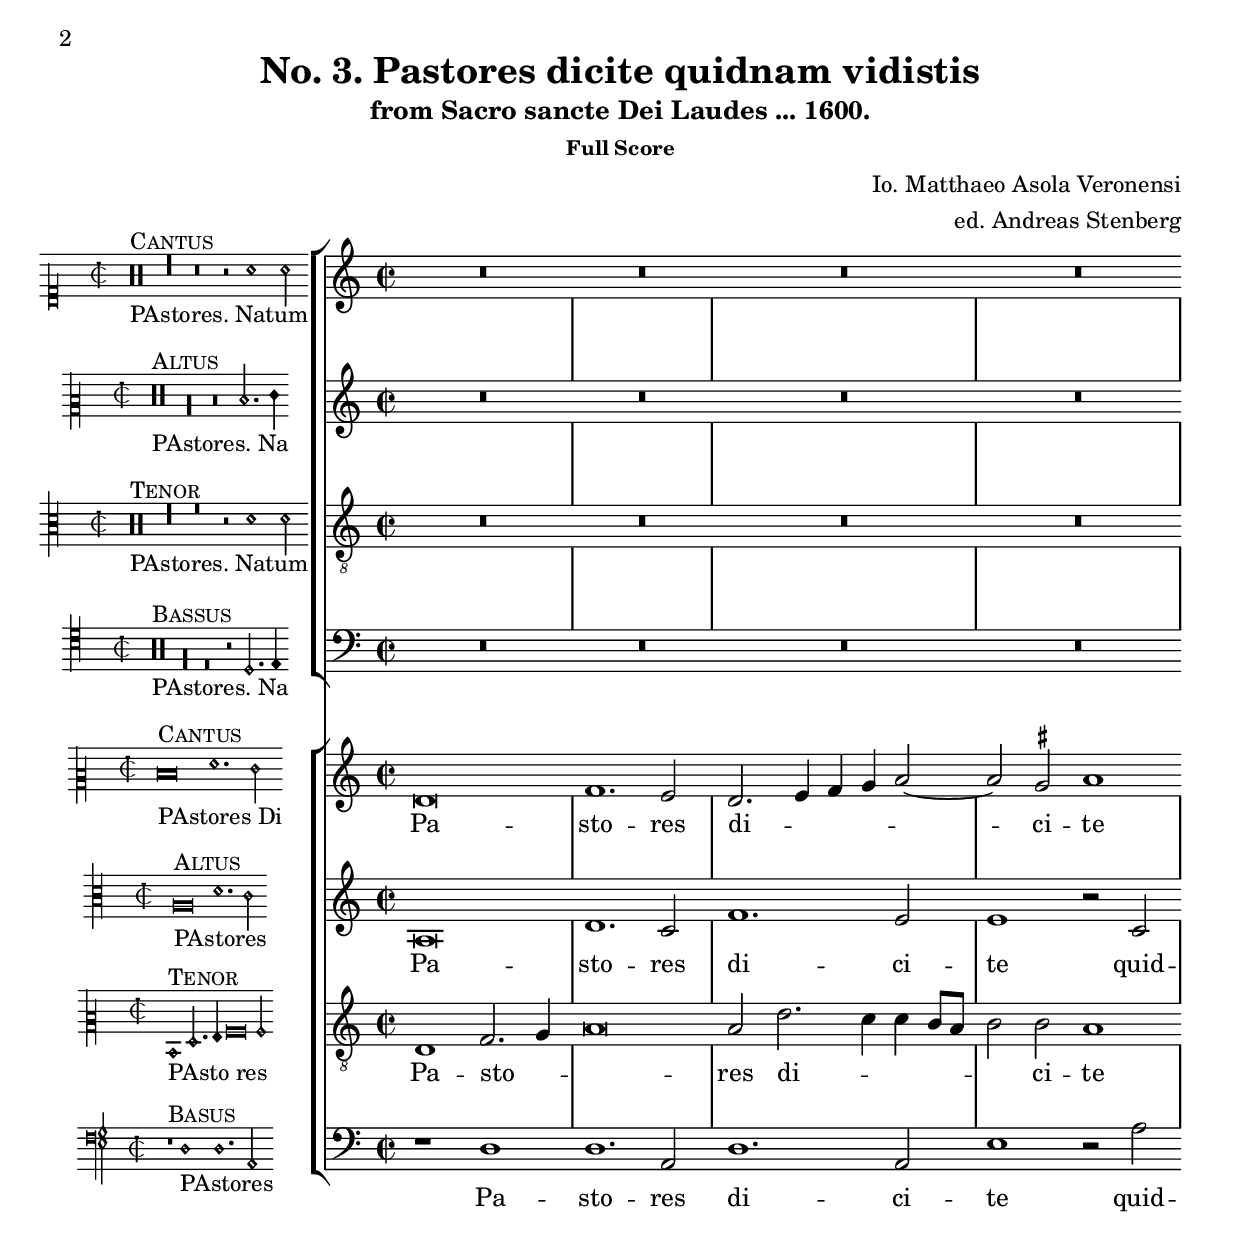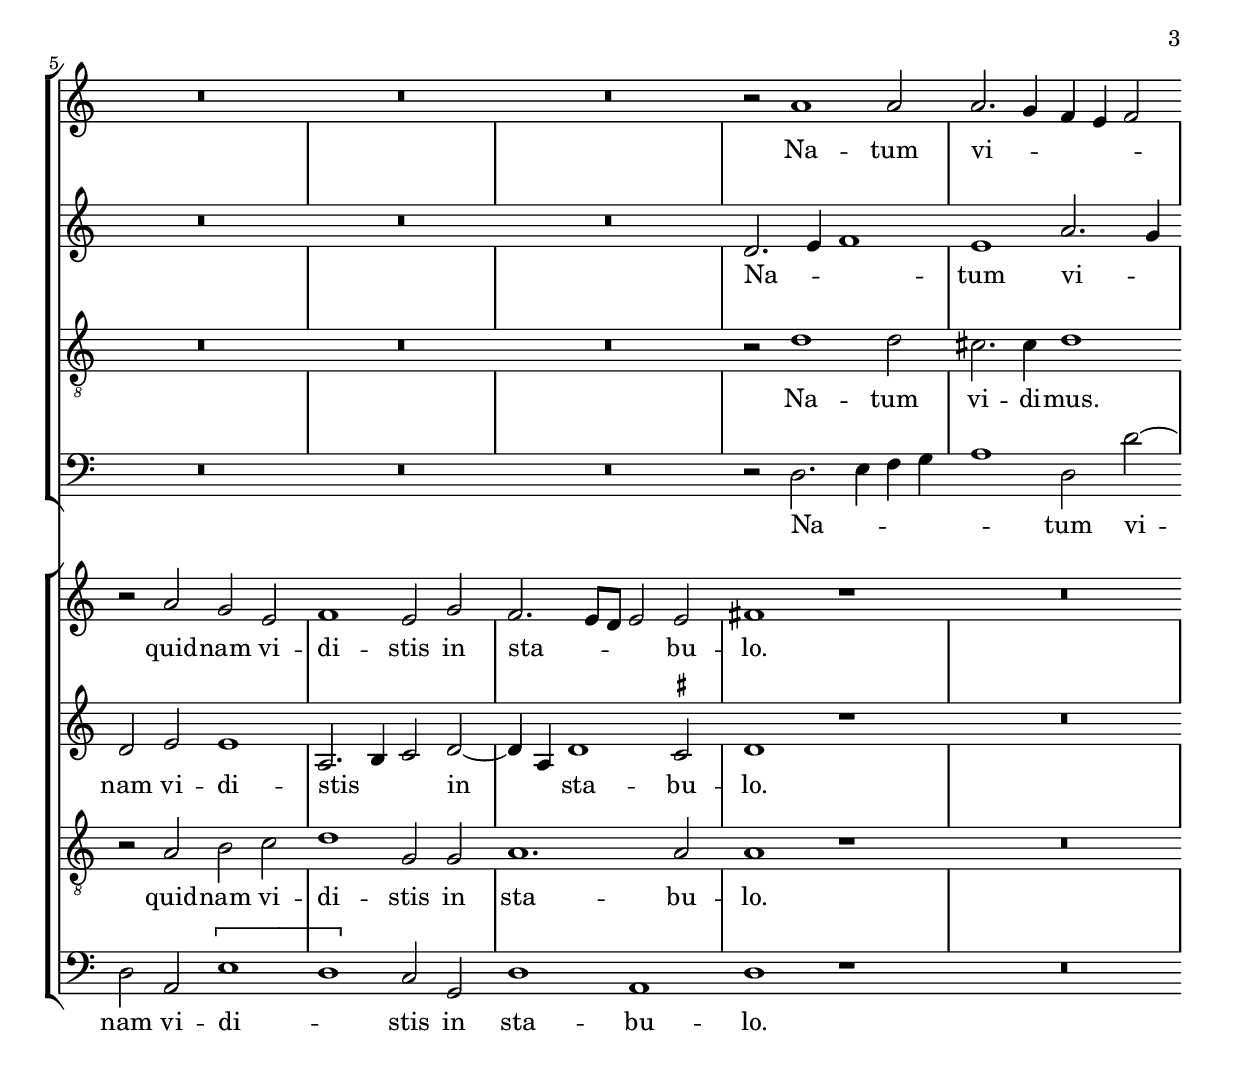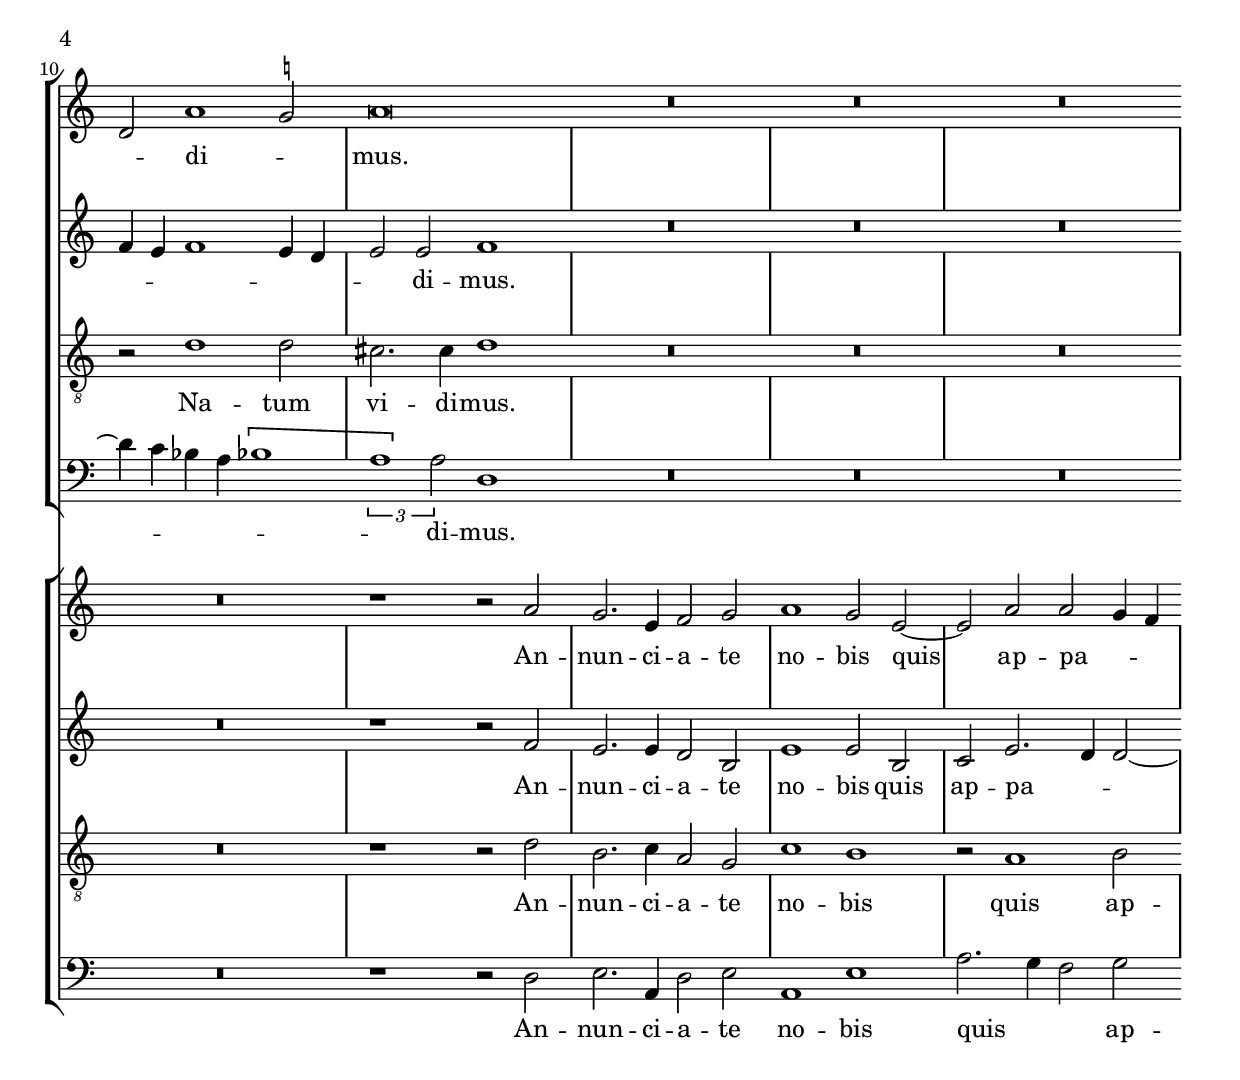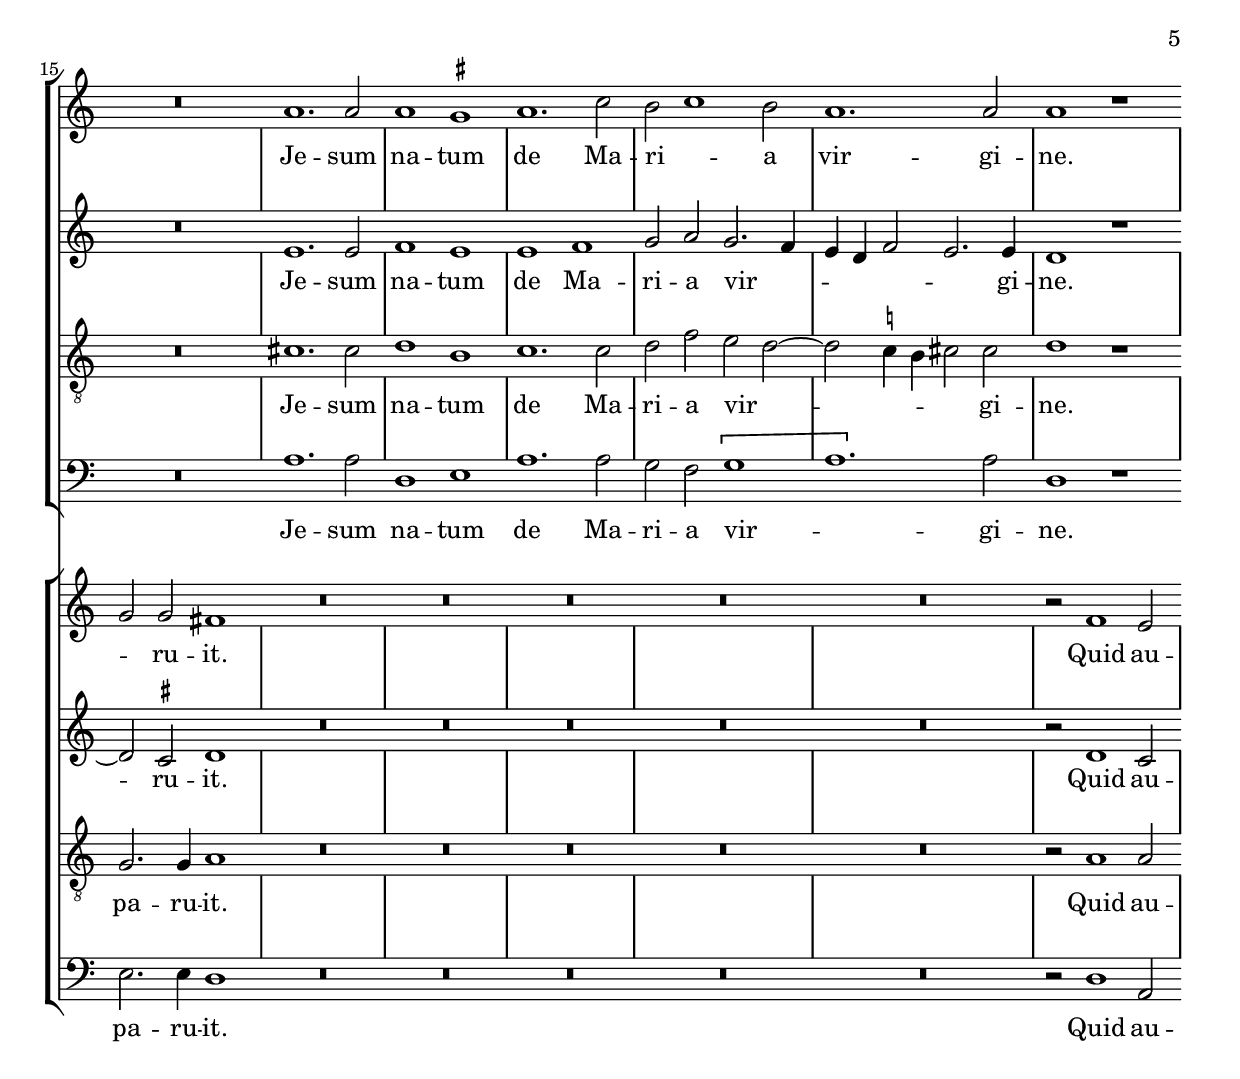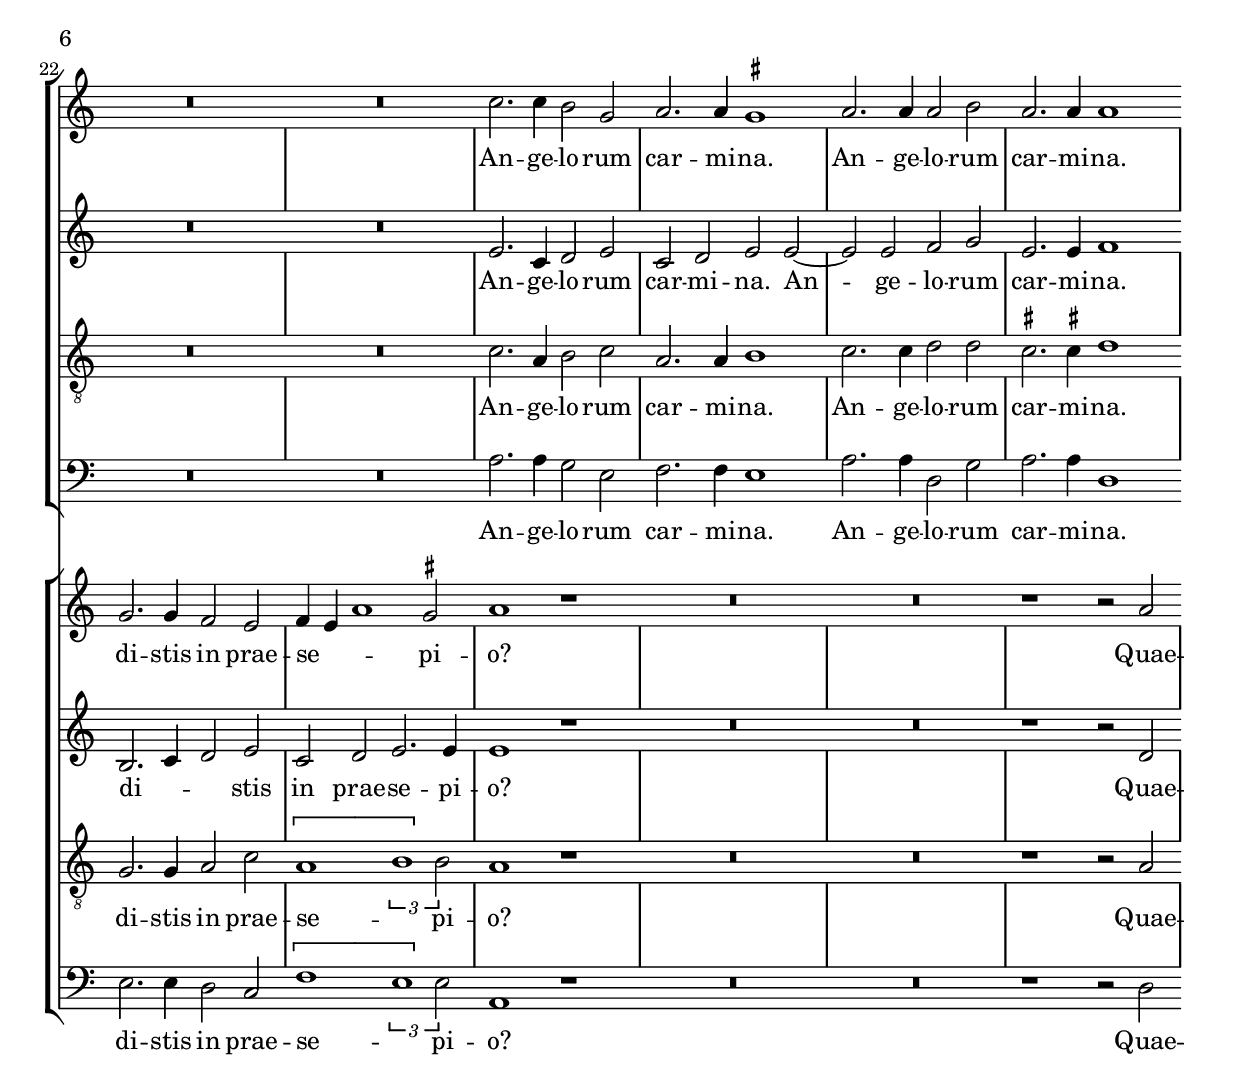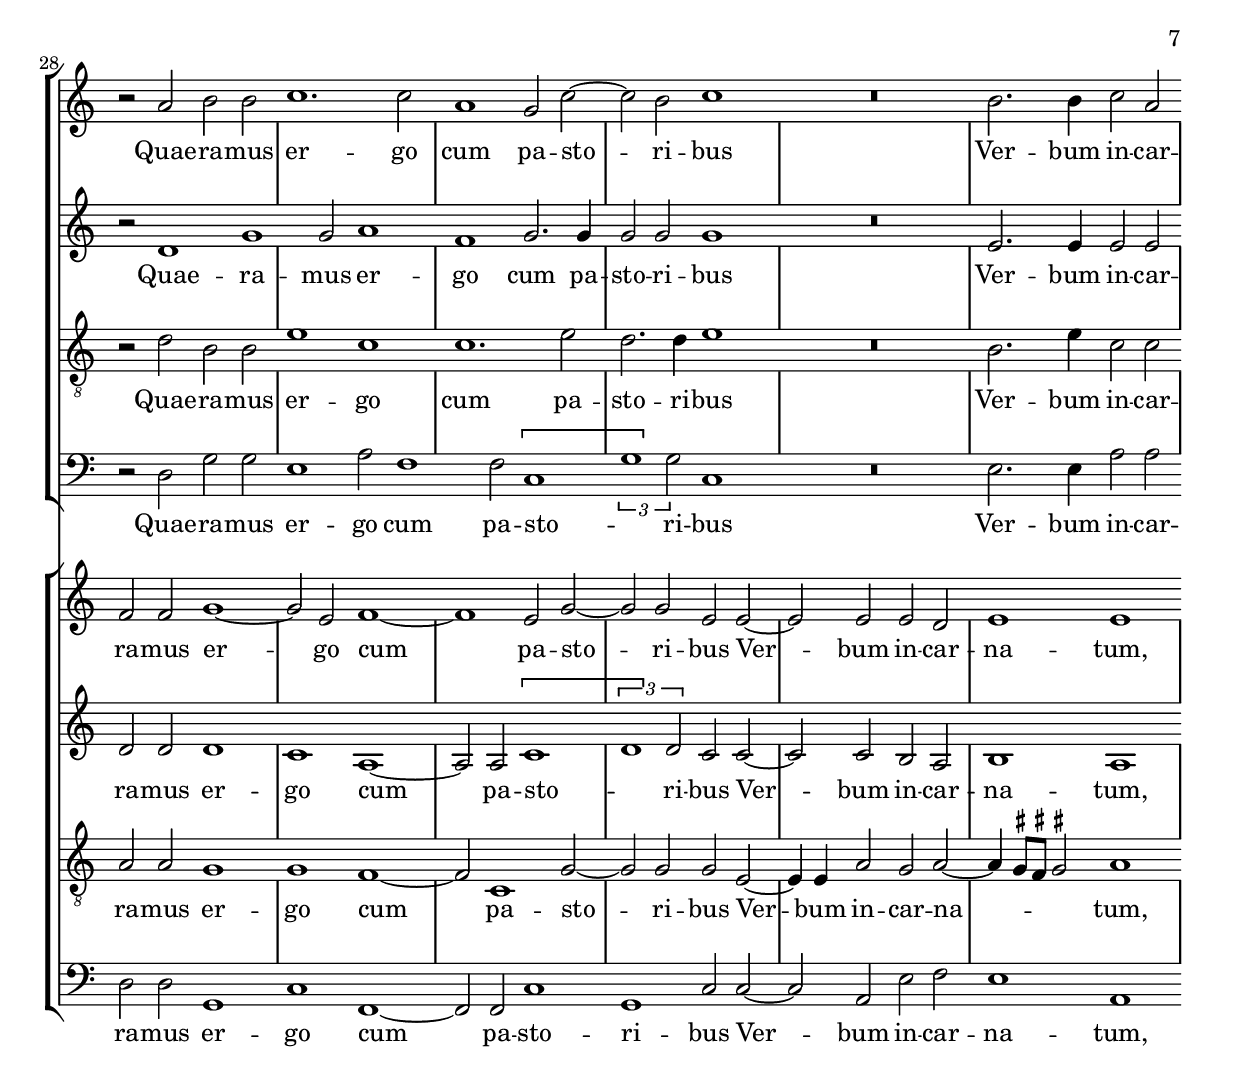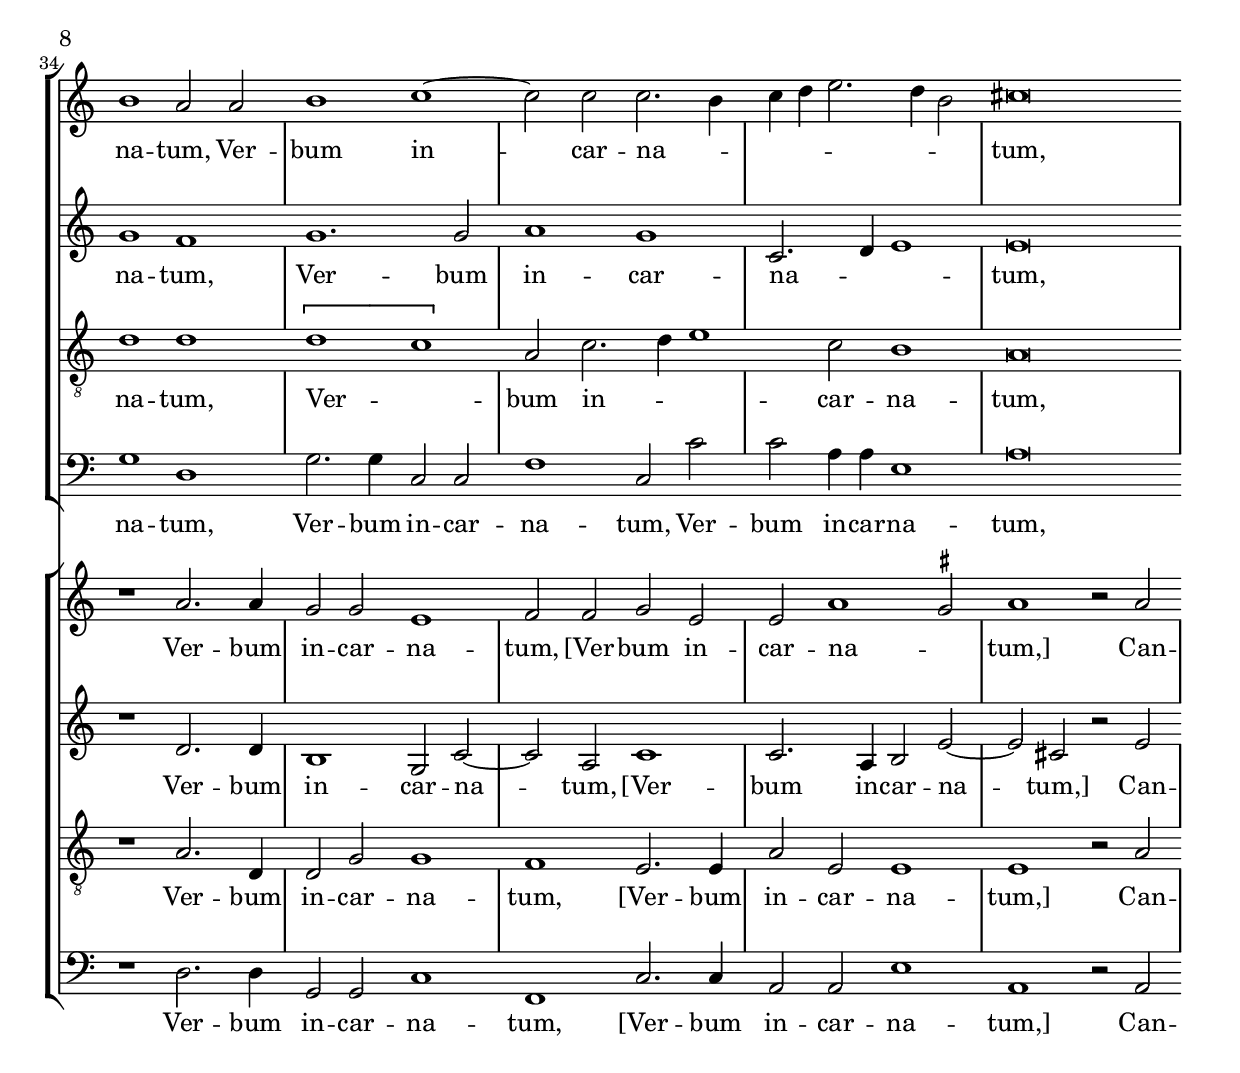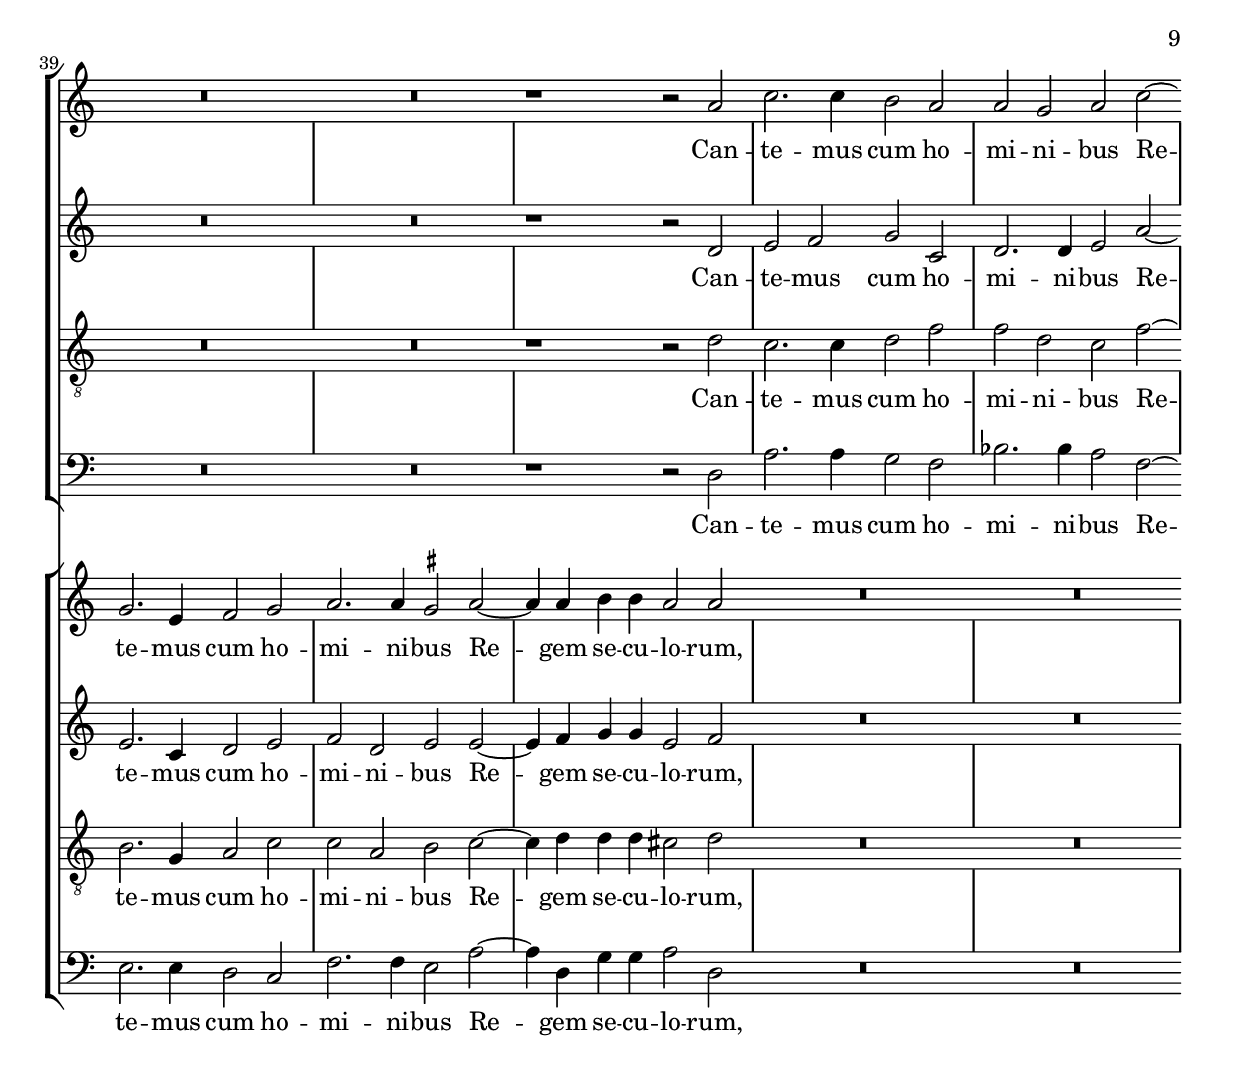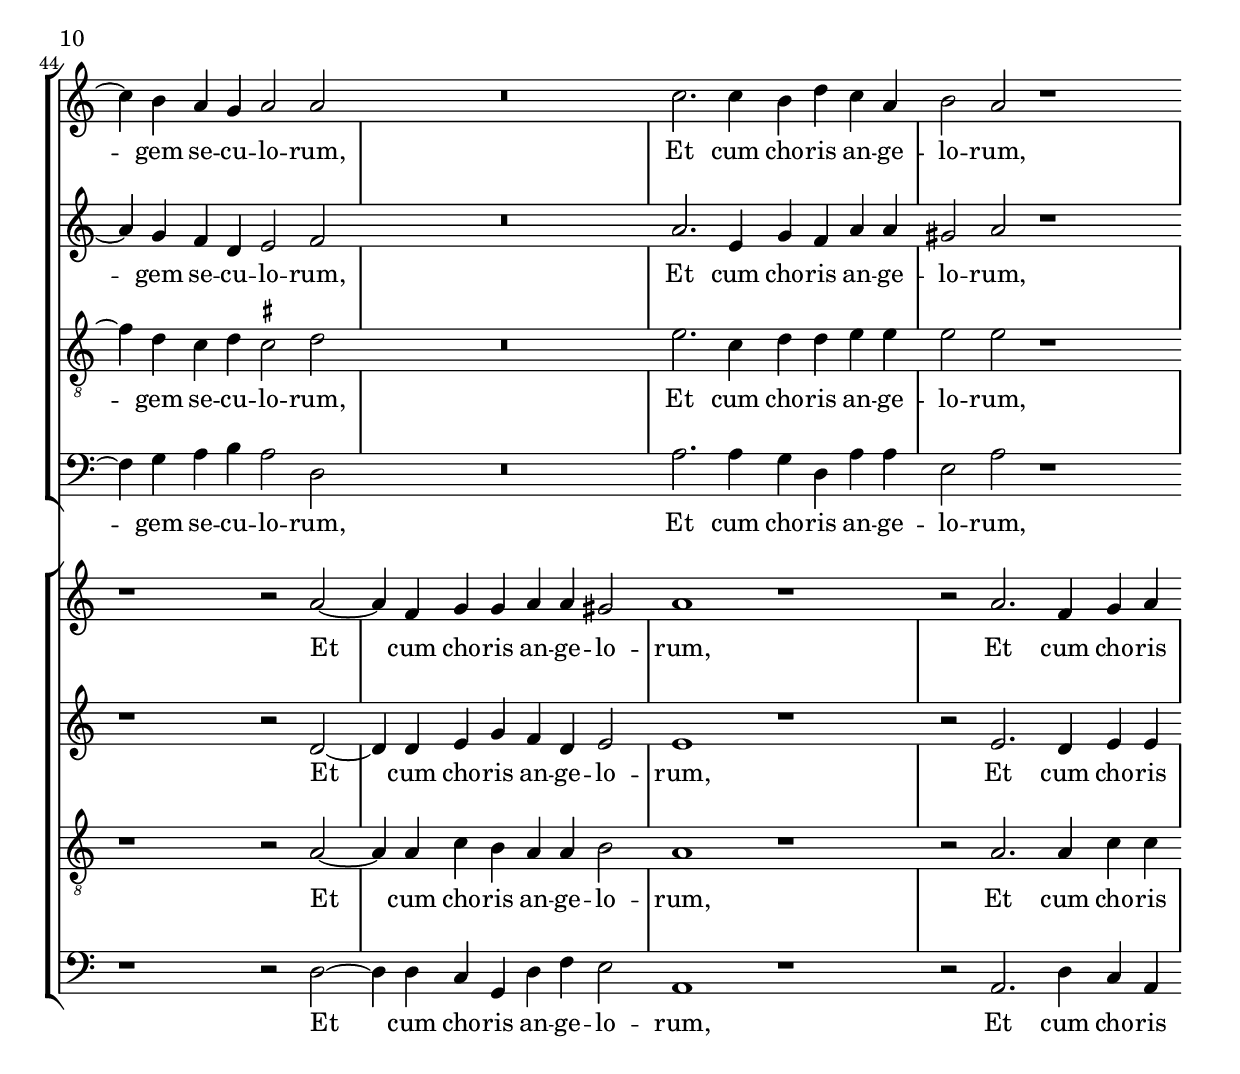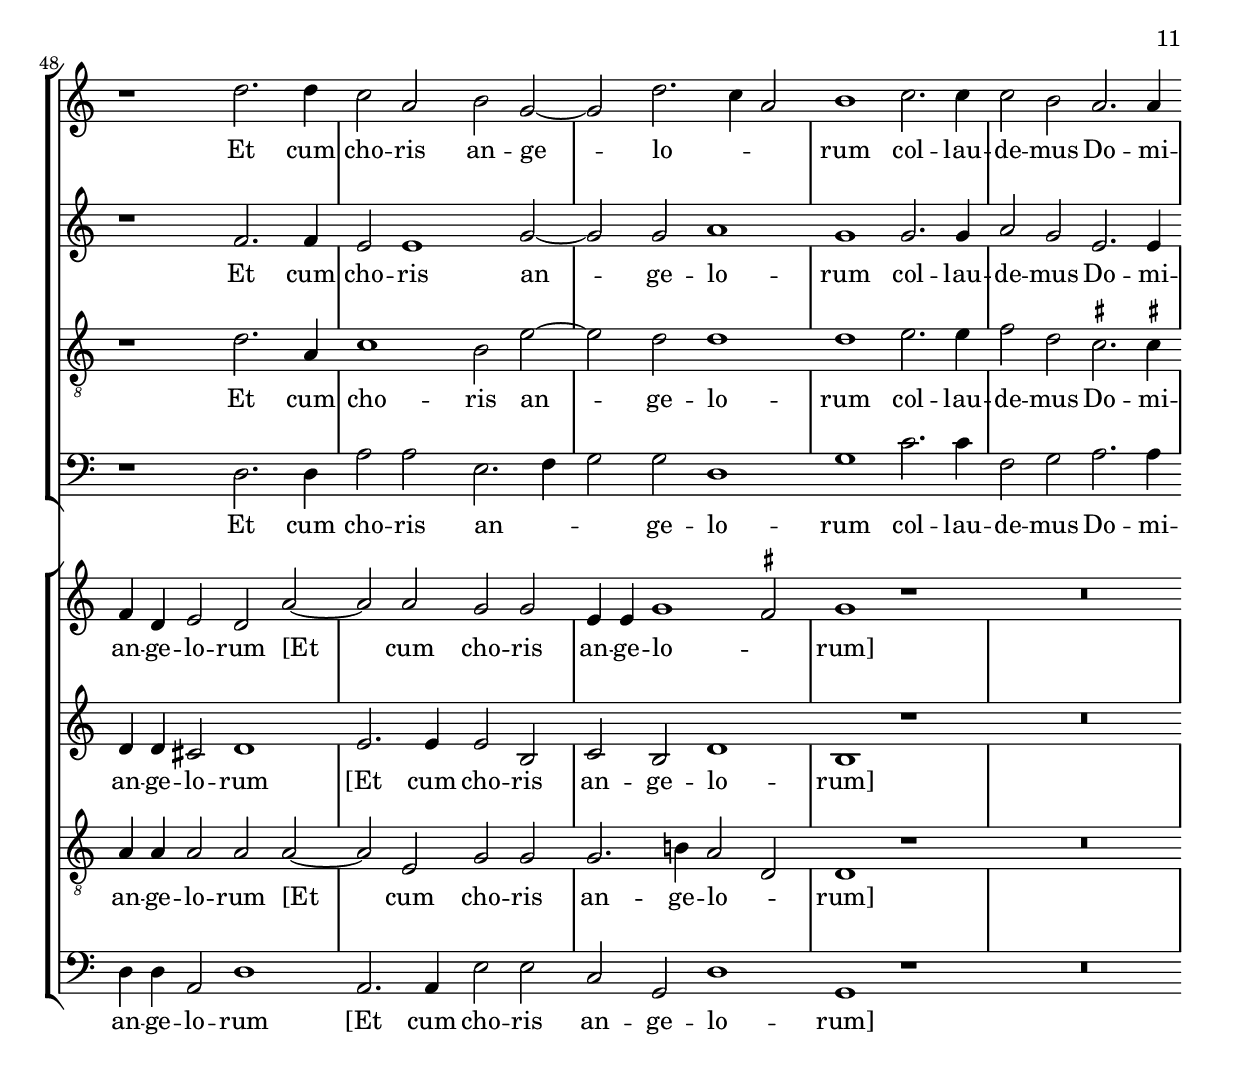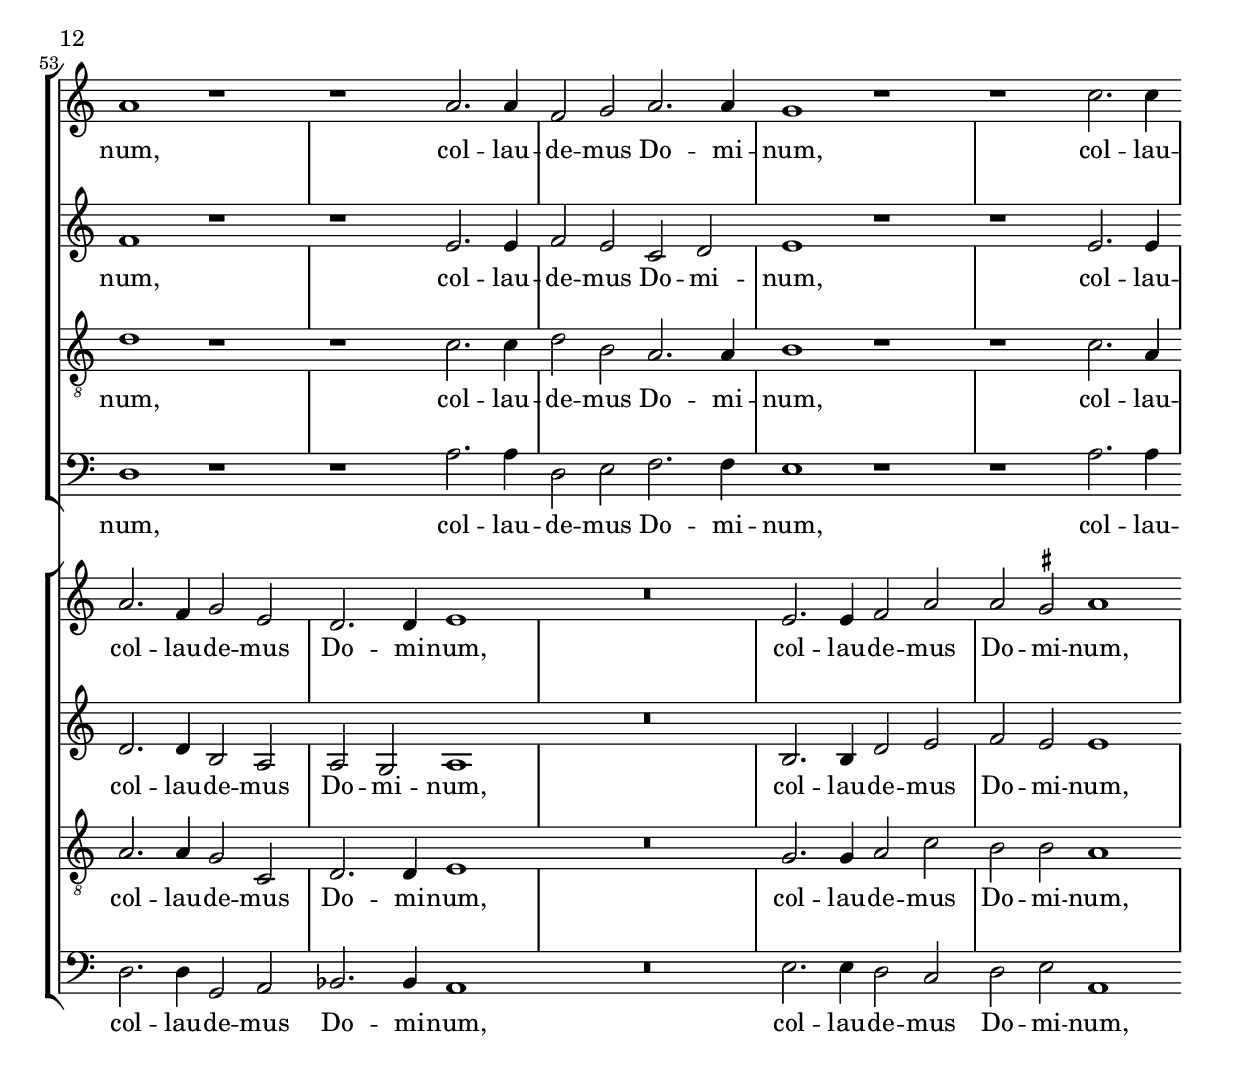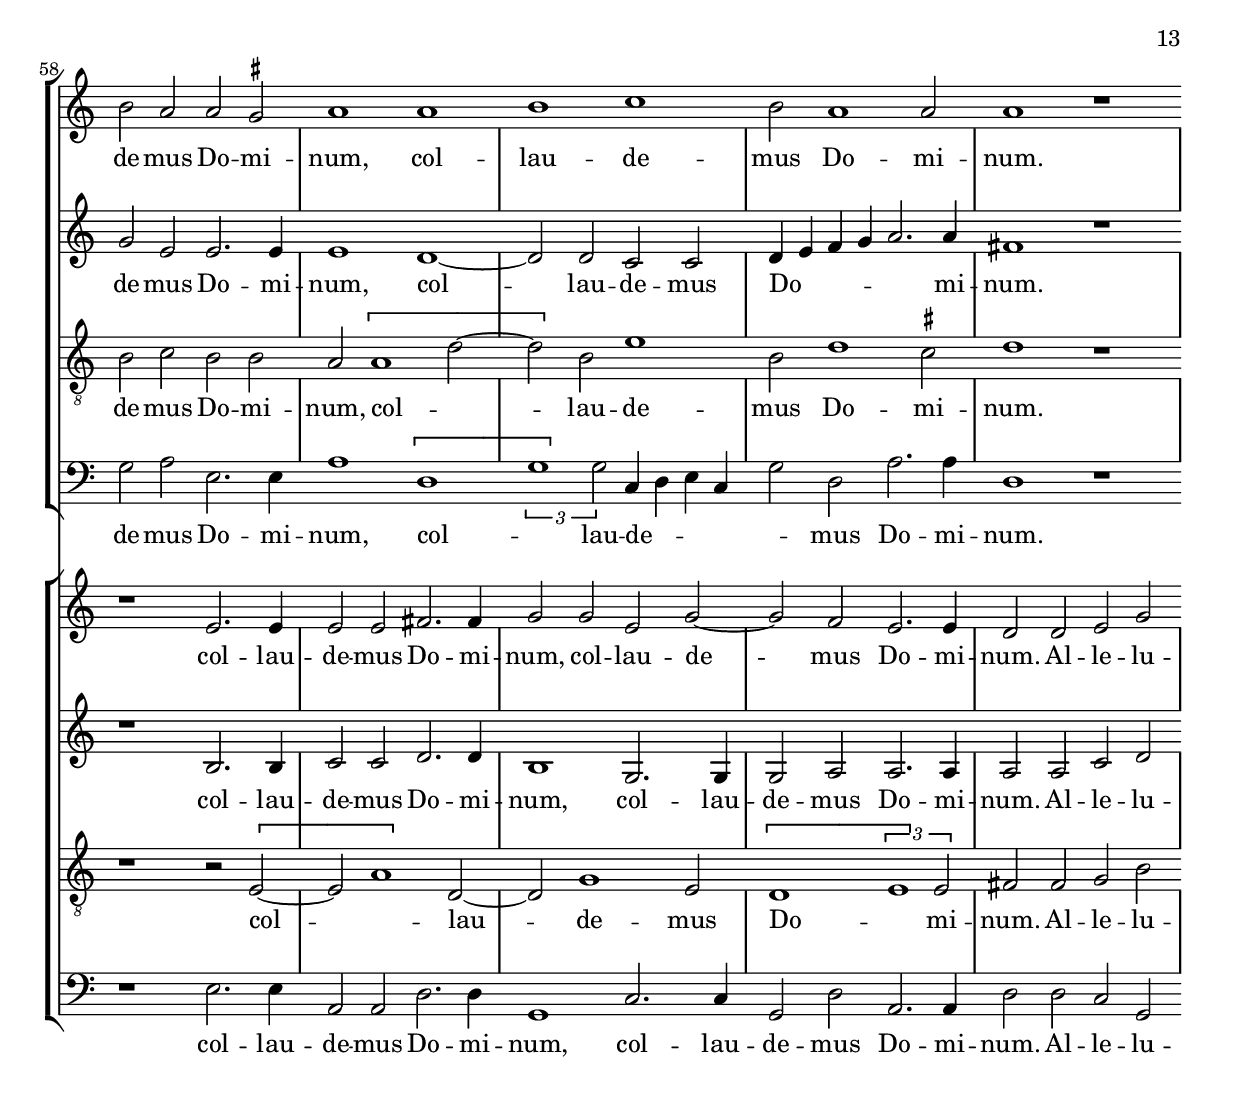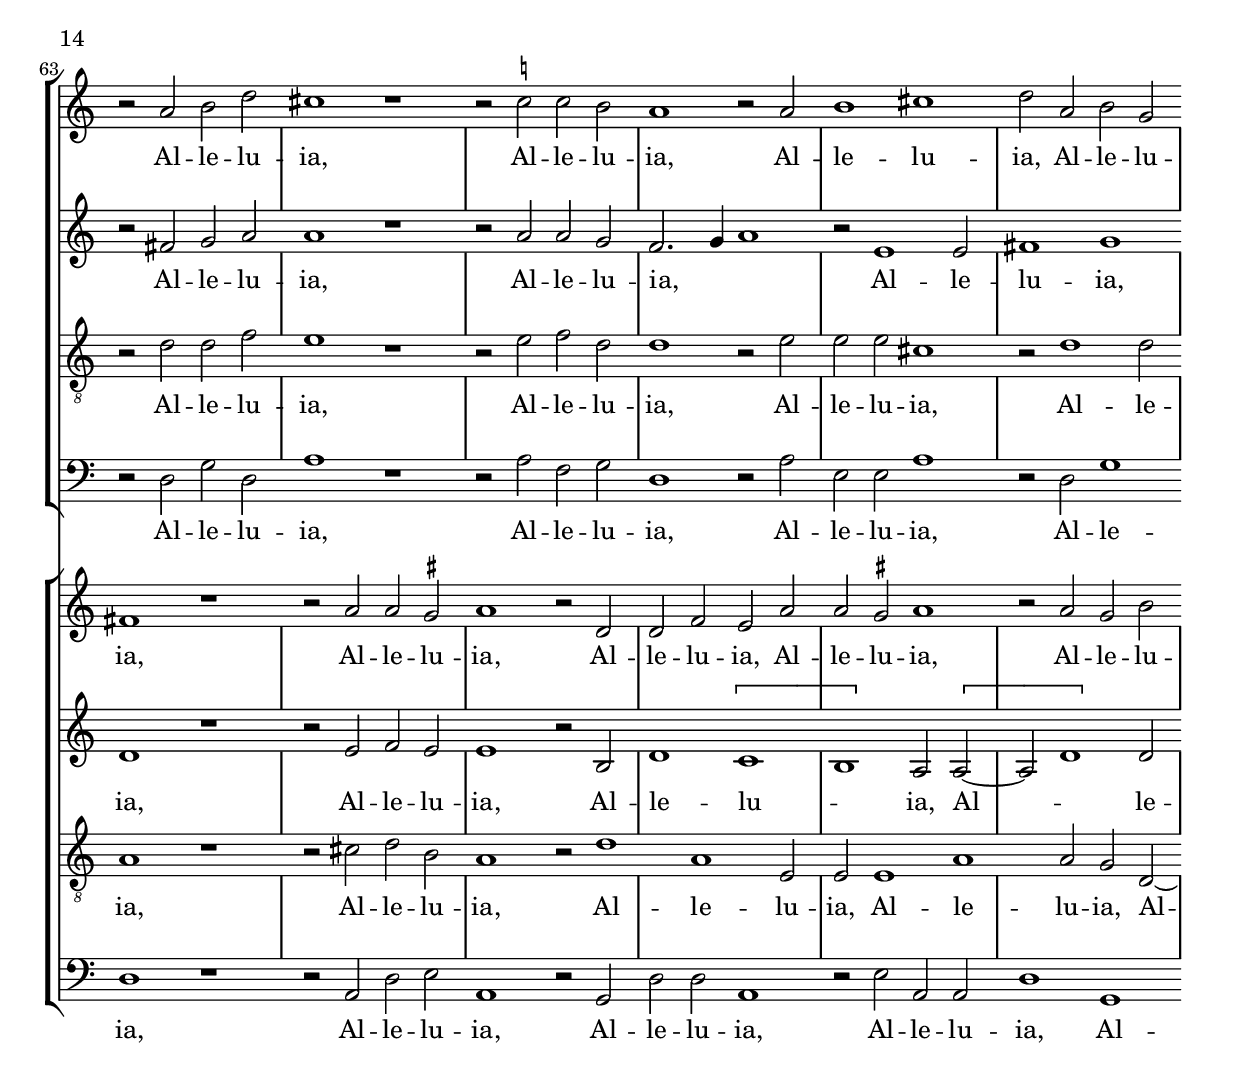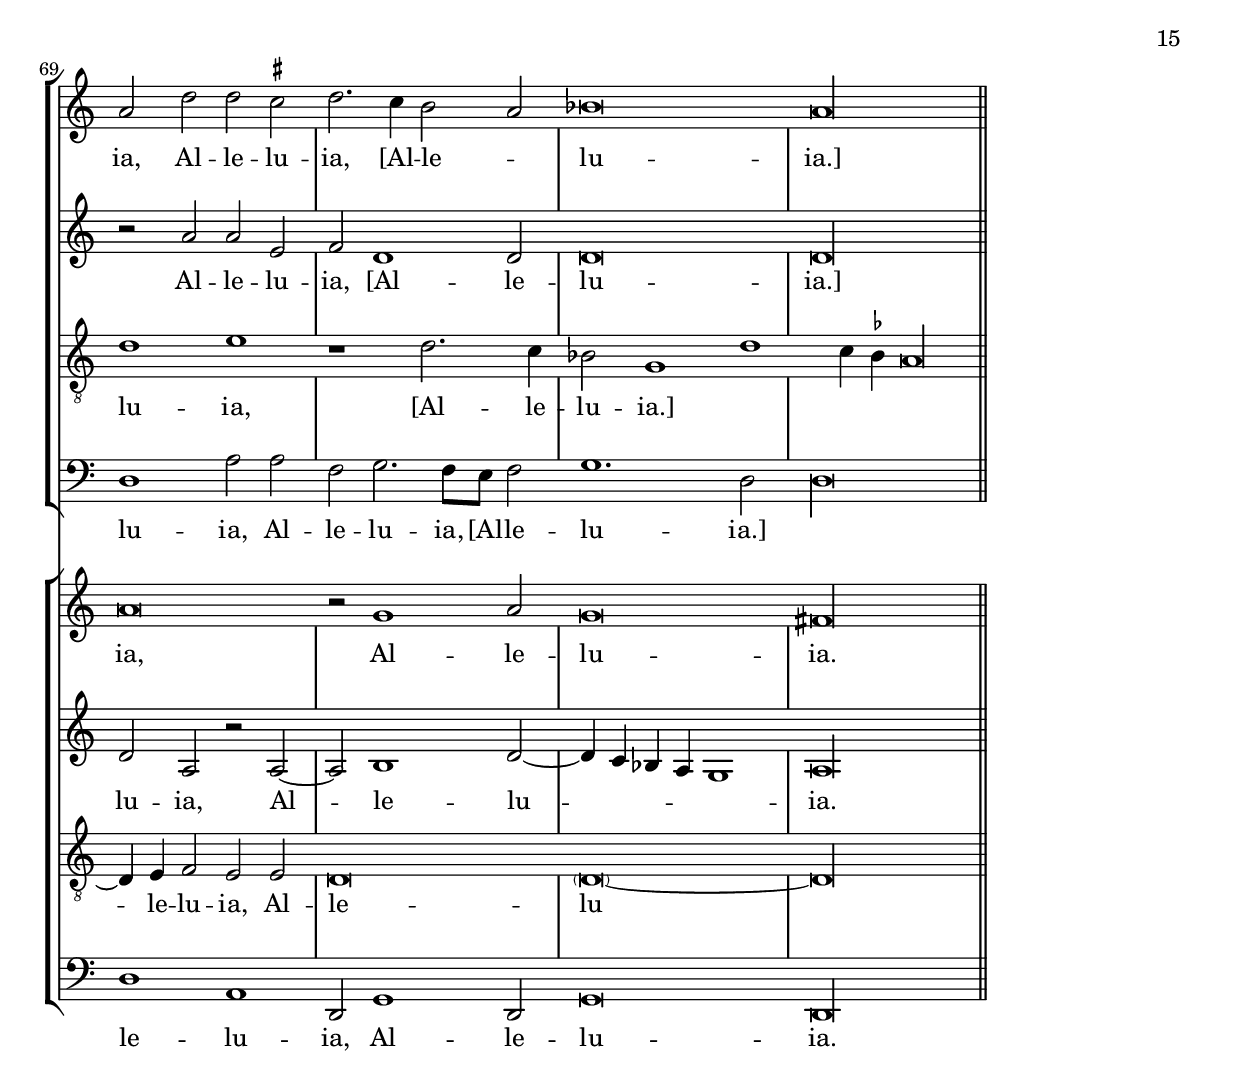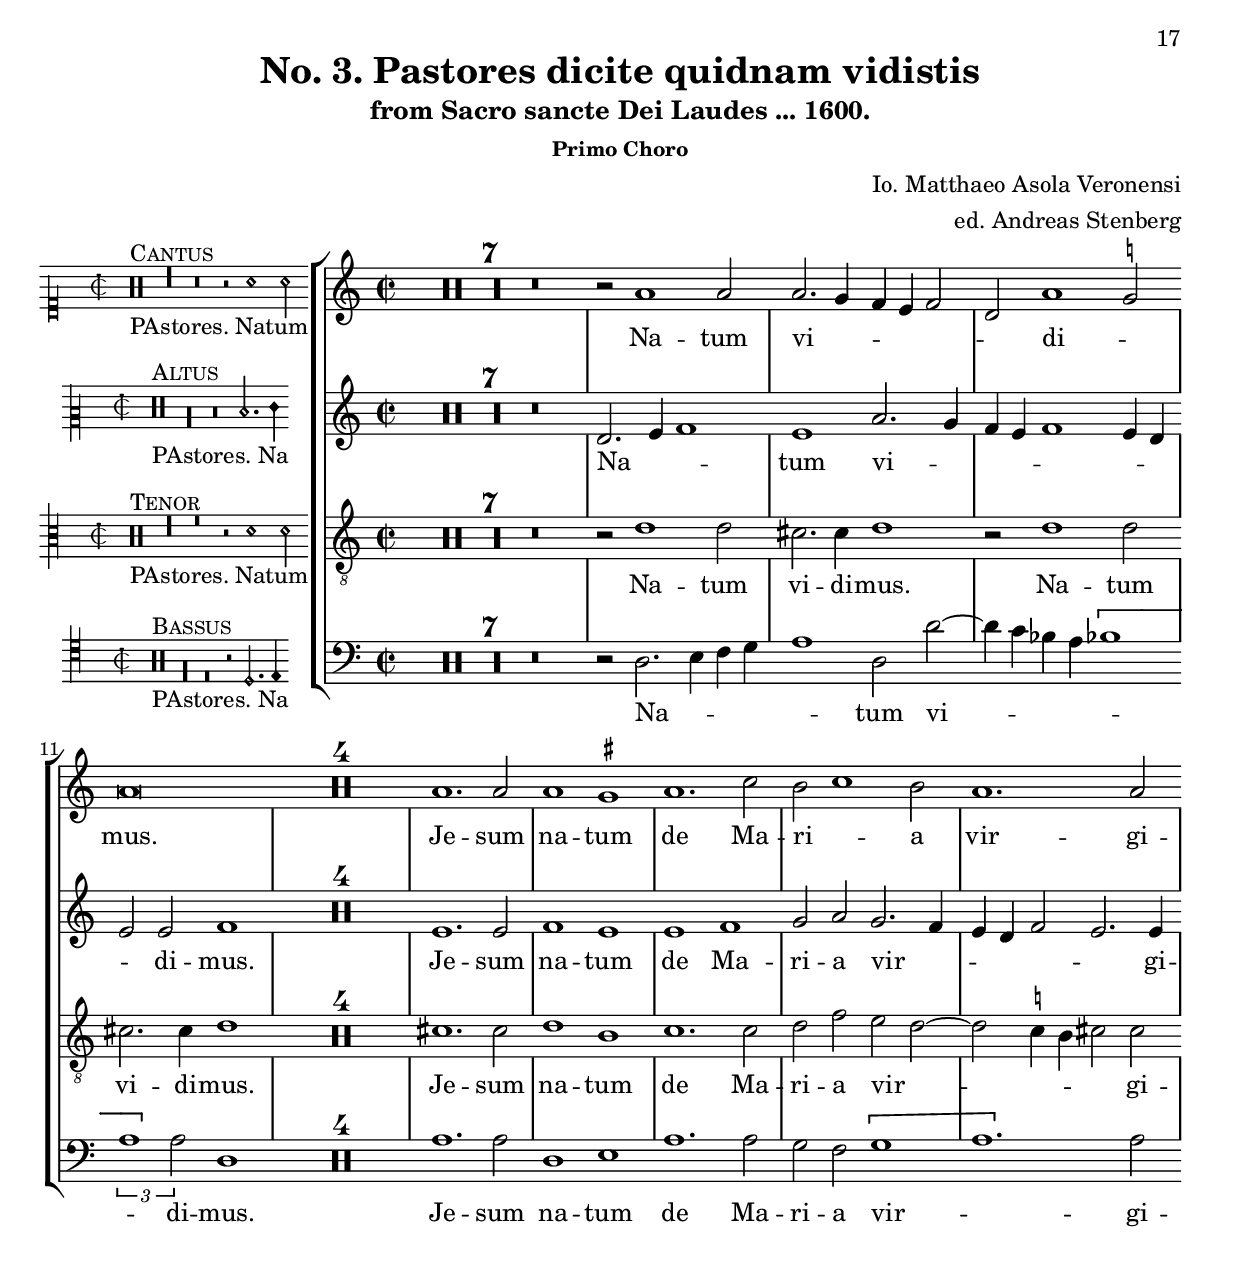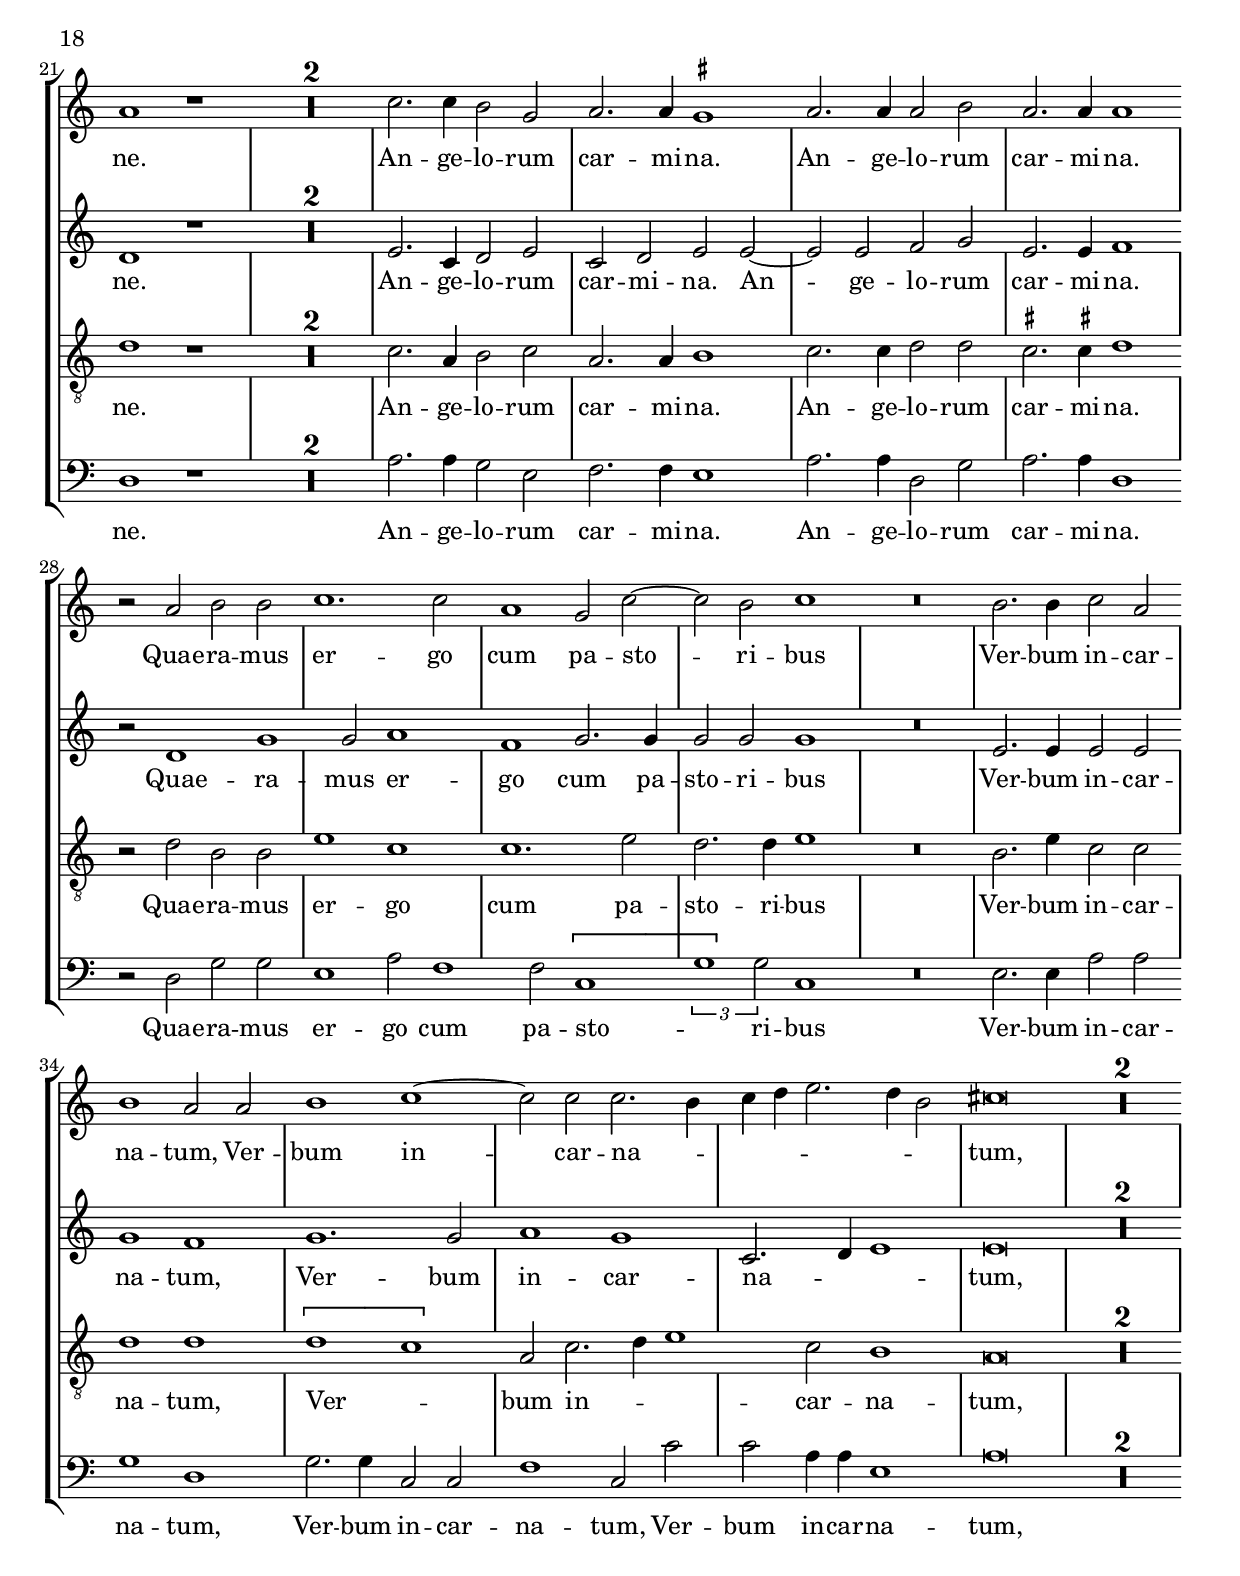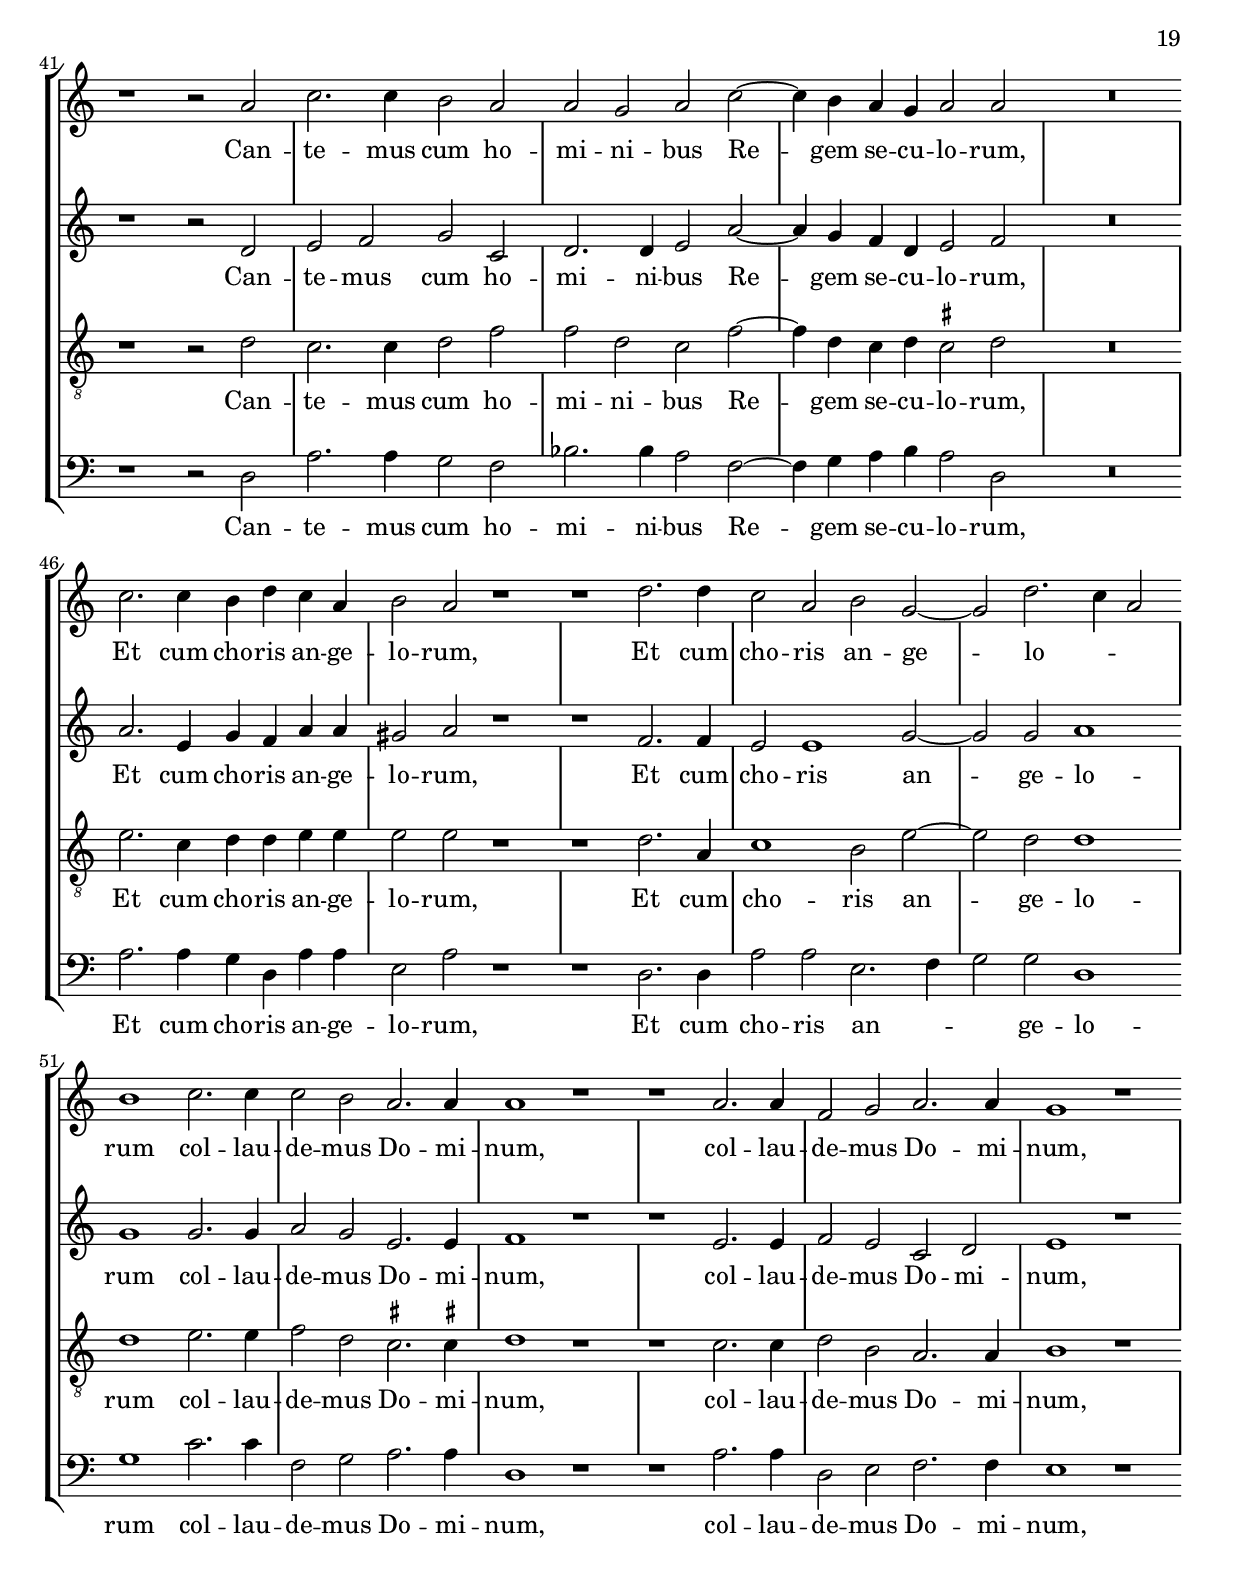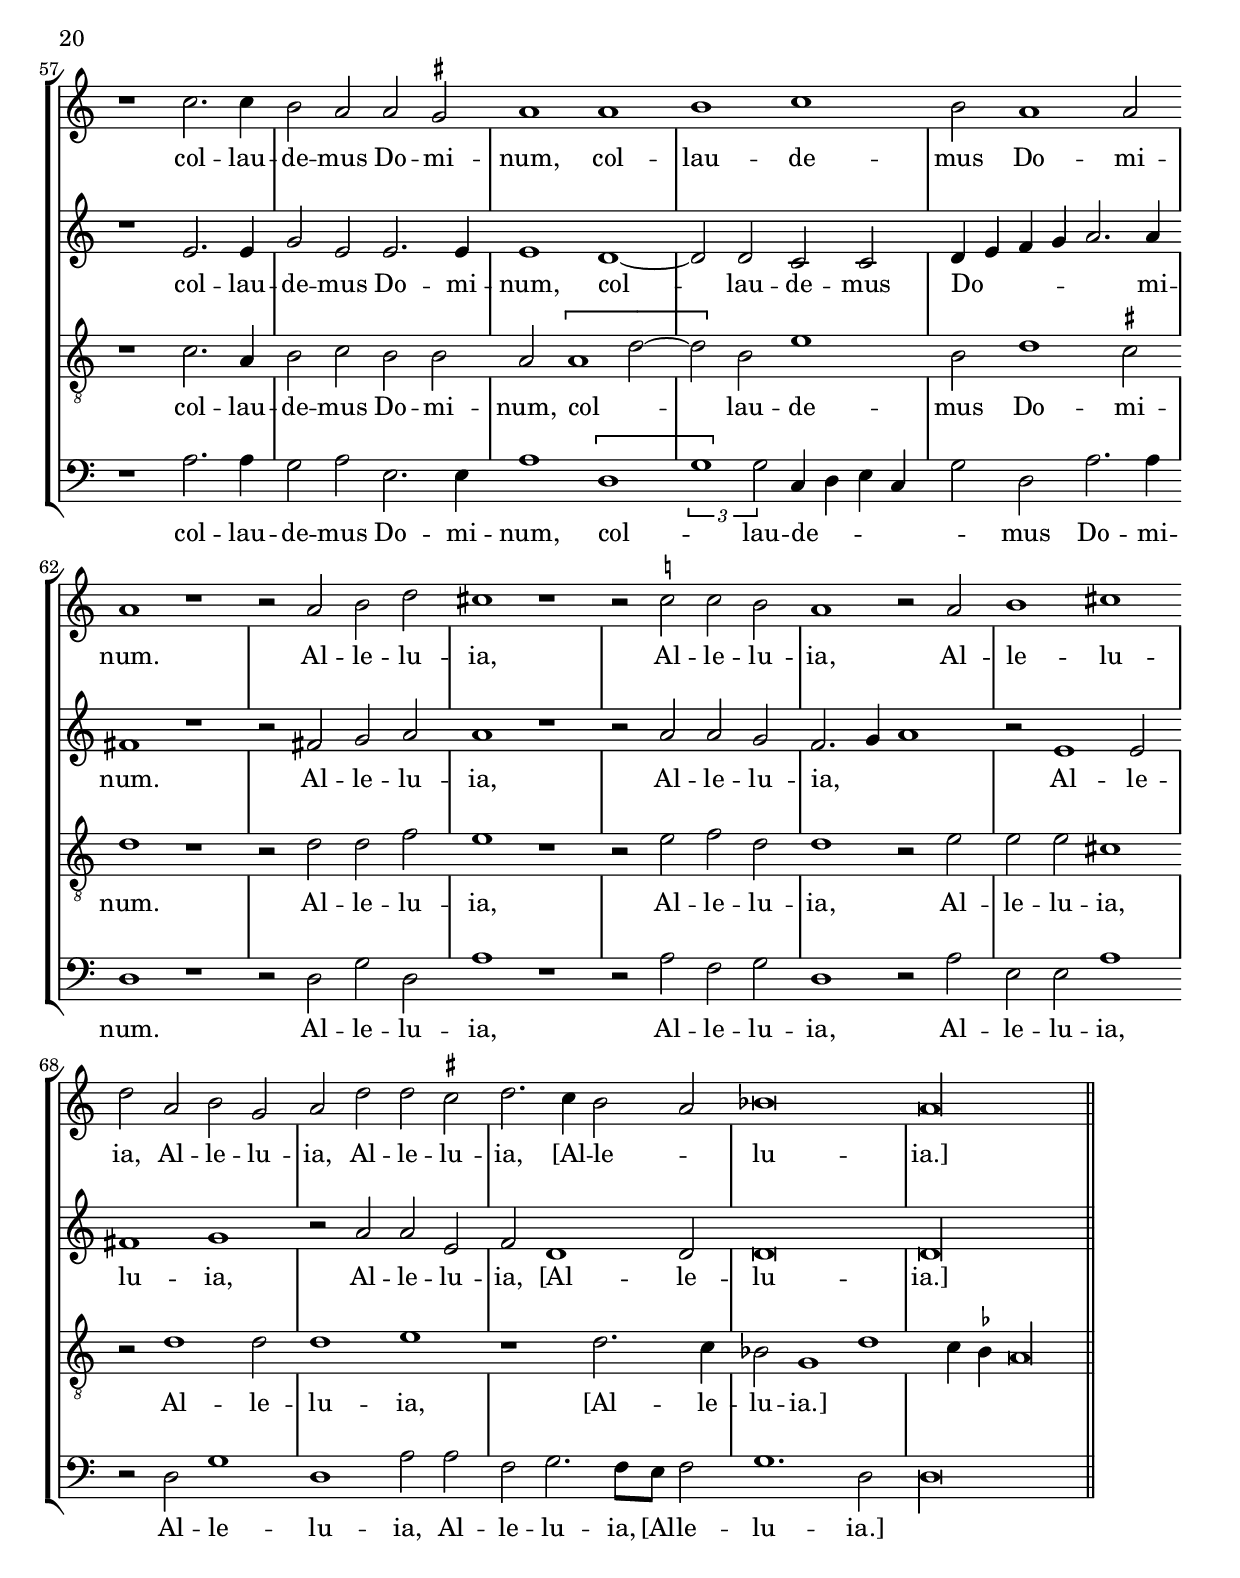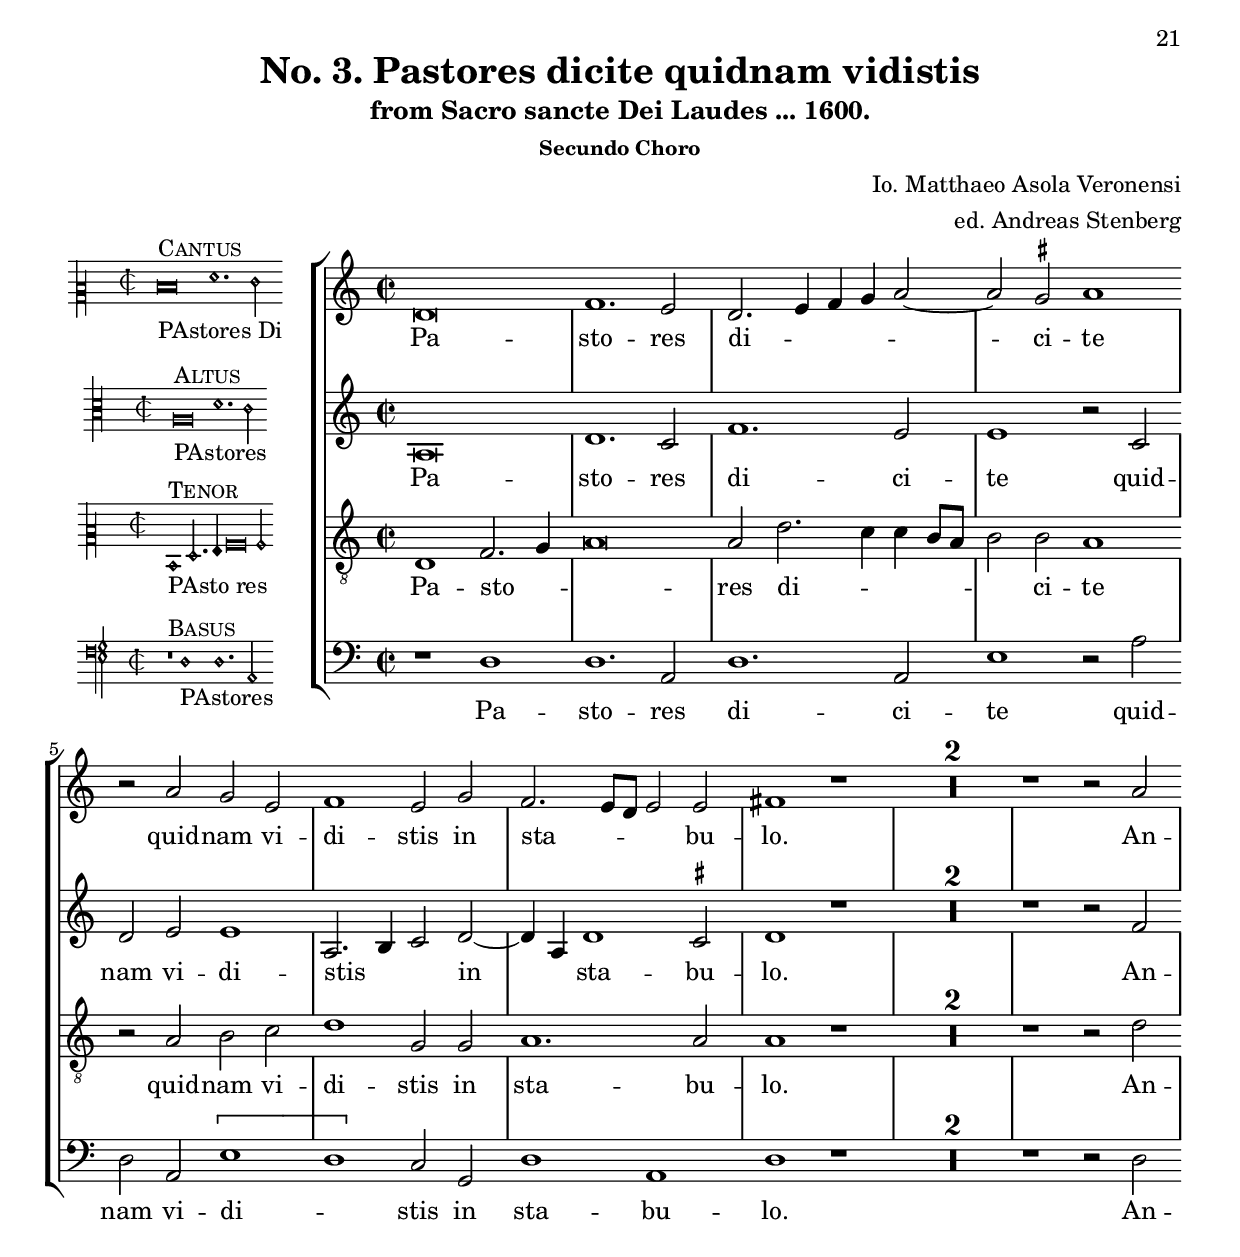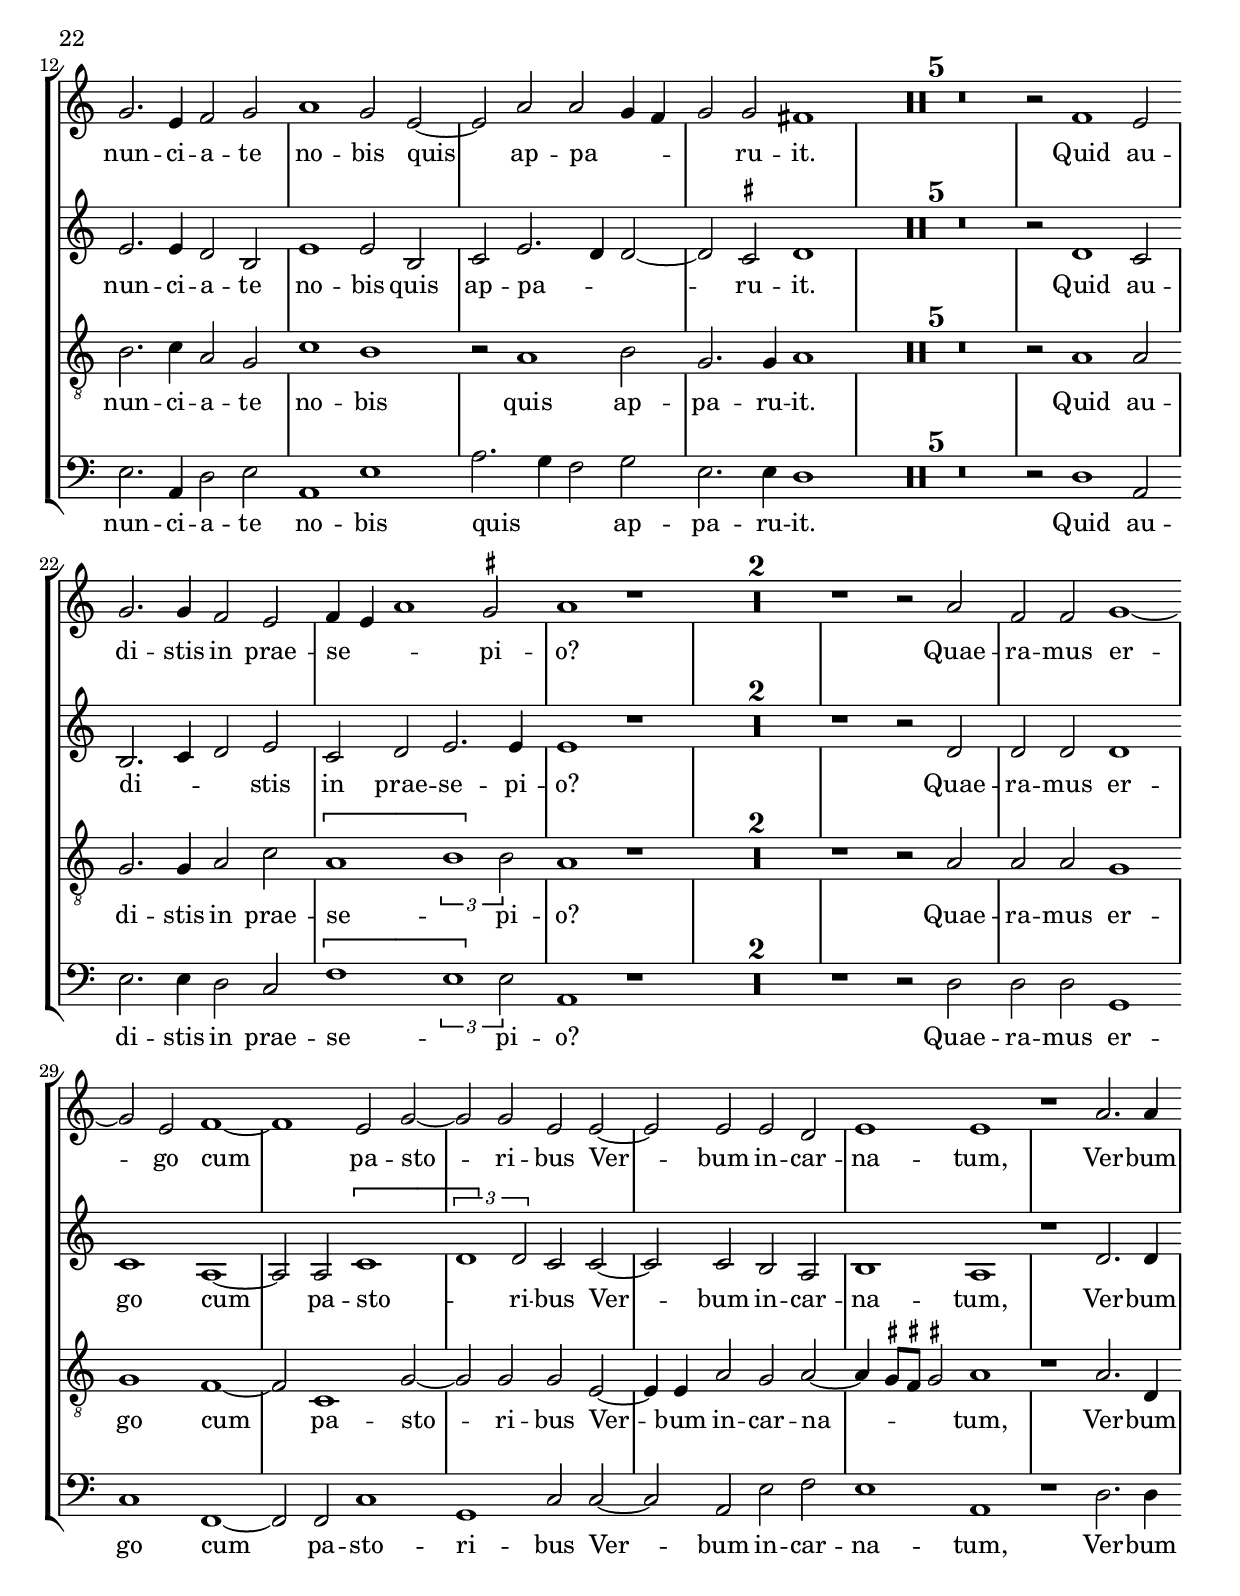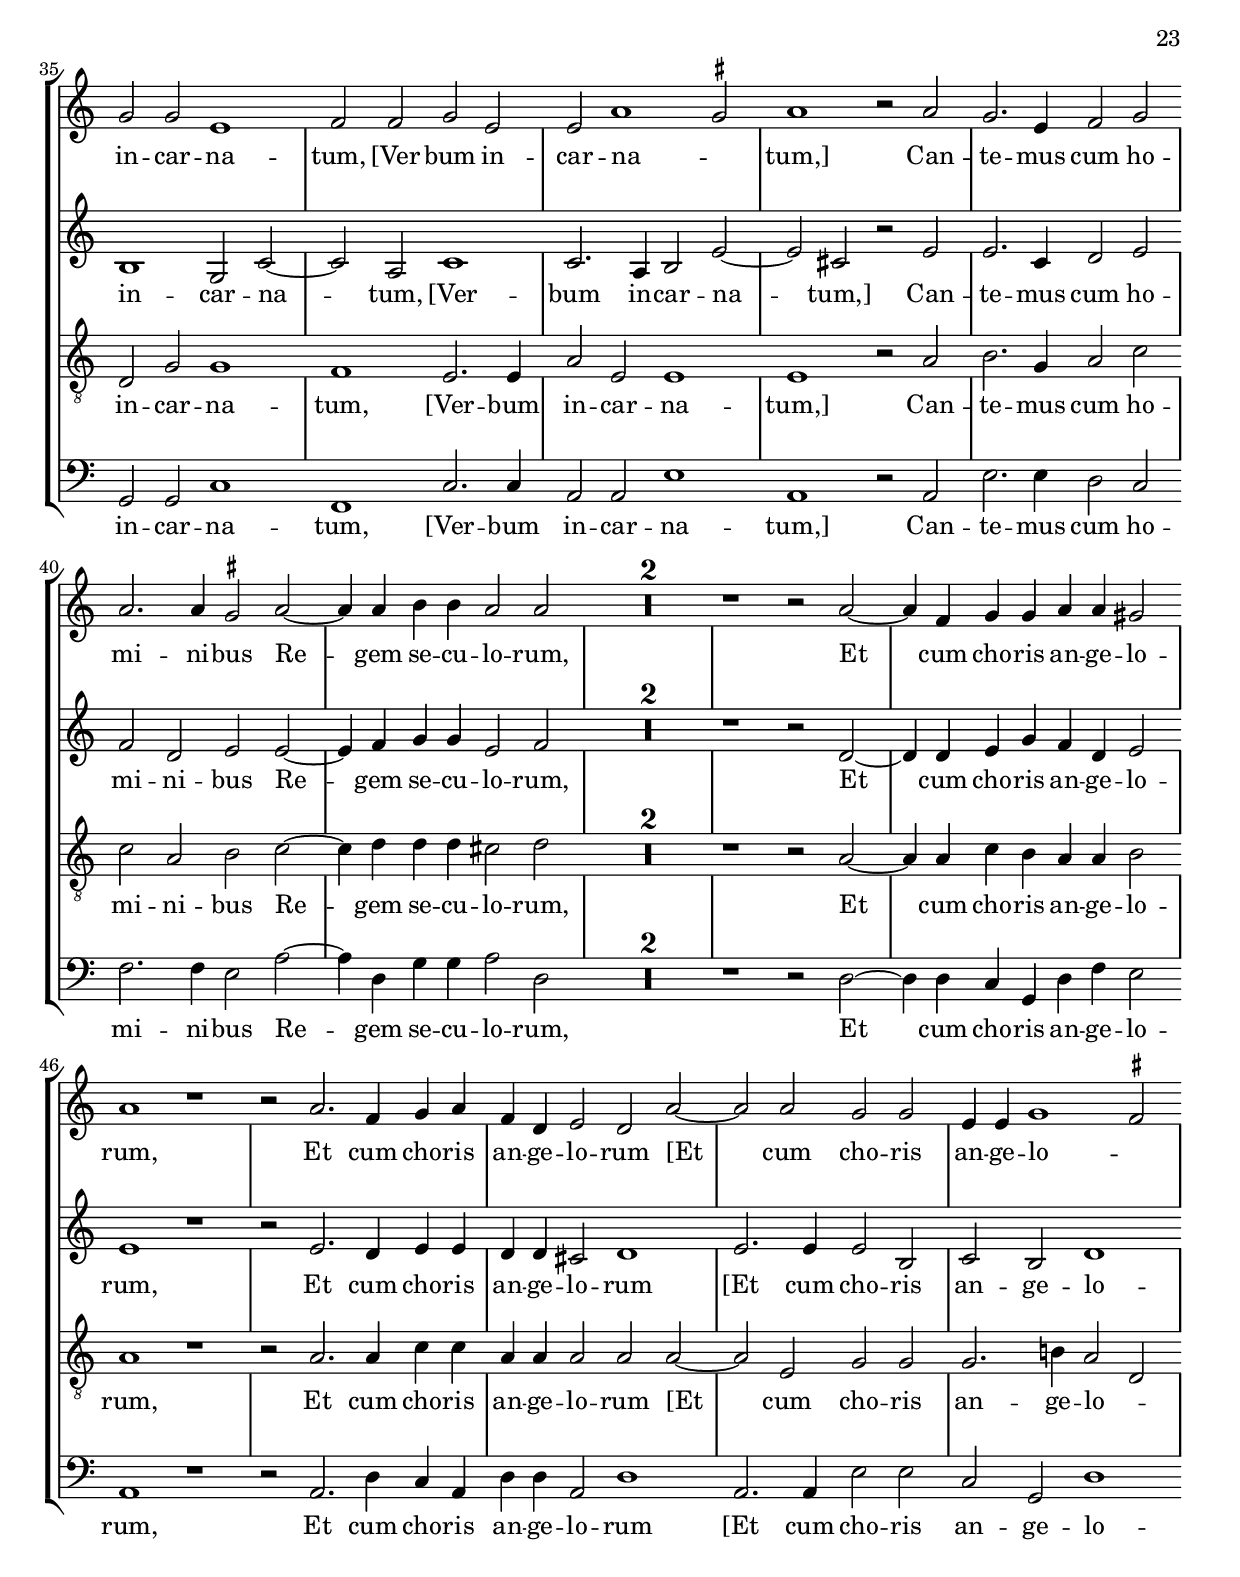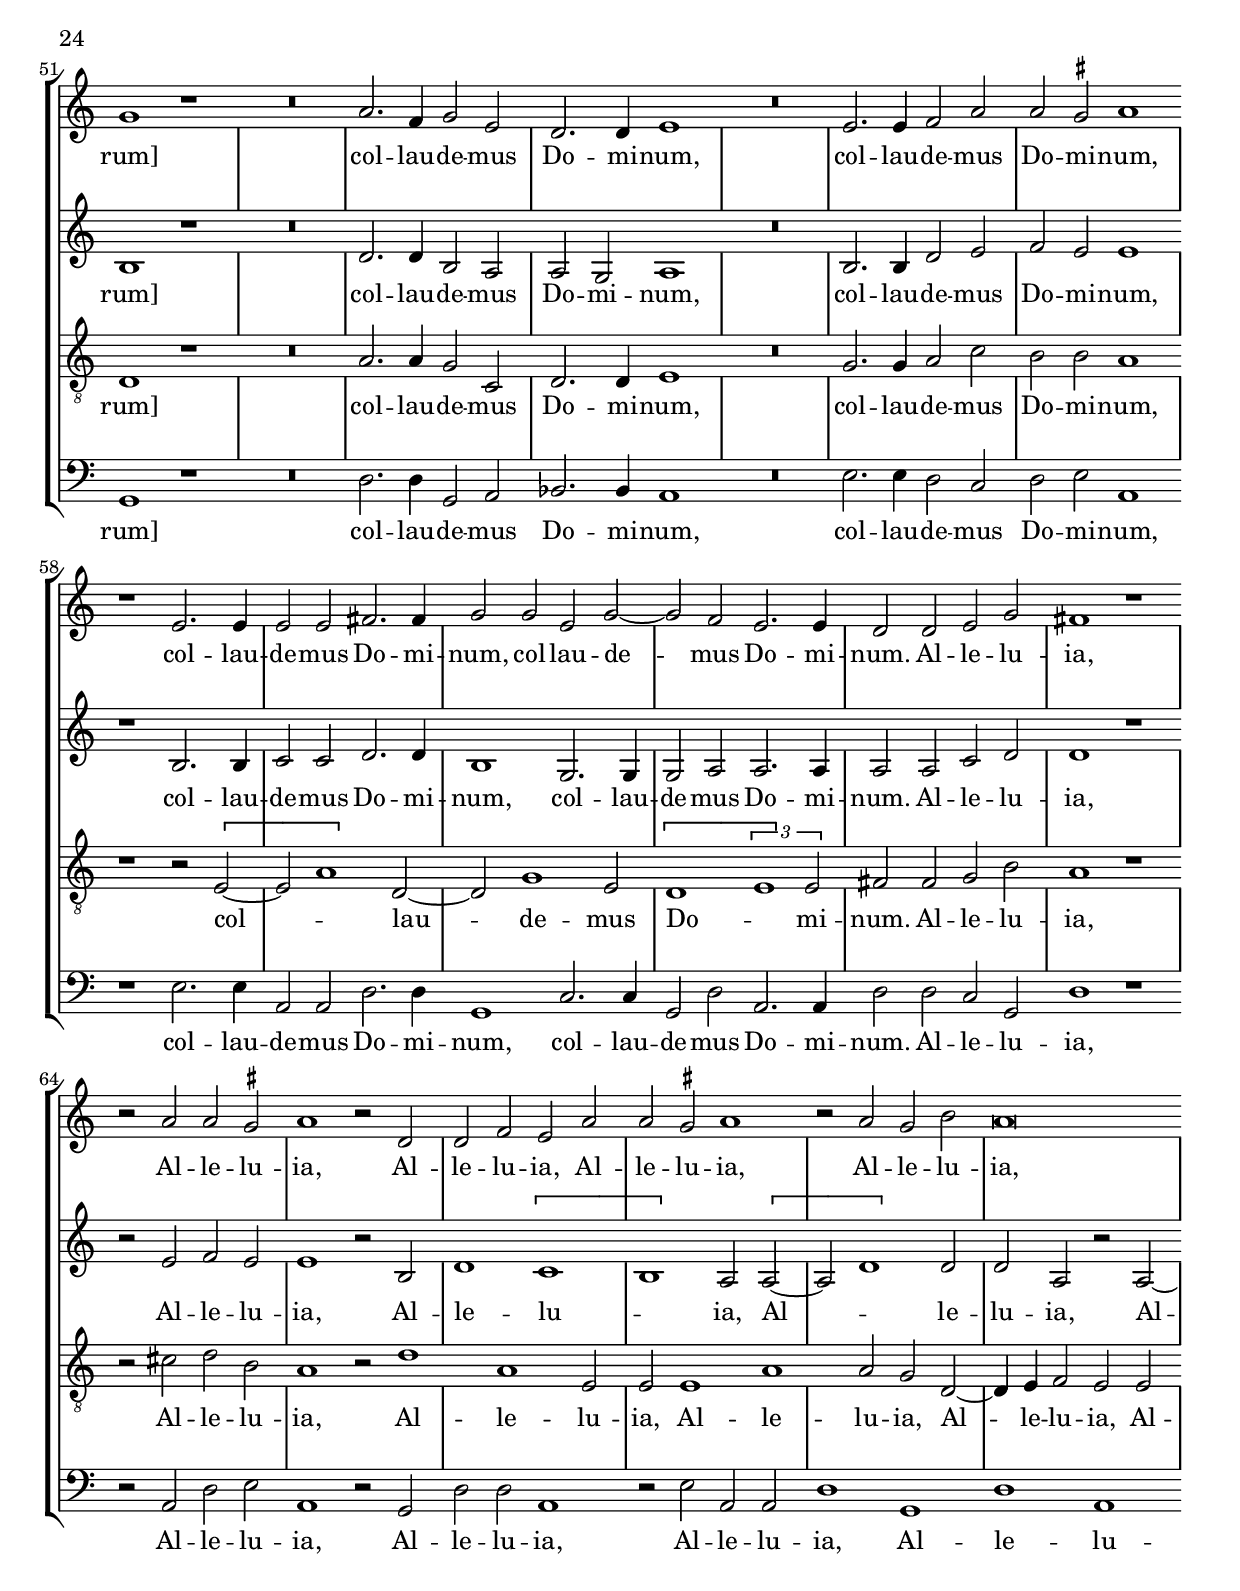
\version "2.18.0"
\include "deutsch.ly"
ficta = \once \set suggestAccidentals =##t
#(append! supported-clefs '(("mensural-f3" . ("clefs.mensural.f" 0 0))))
\header {
  title = "No. 3. Pastores dicite quidnam vidistis"
  subtitle = "from Sacro sancte Dei Laudes ... 1600."
  subsubtitle = "Full score & Scores for the two Choirs separately"
  composer = "Io. Matthaeo Asola Veronensi"
  arranger = "ed. Andreas Stenberg"
  poet = ""
  meter =""
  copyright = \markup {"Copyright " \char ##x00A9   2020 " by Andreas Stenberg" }
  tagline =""
}
global = {
  \key c \major
}
%% PDF pag. 5.
sopMusic = \relative c'' {

  \set Score.tempoHideNote = ##t
  \tempo 2 = 112
  \time 2/2
  \set Timing.measureLength = #(ly:make-moment 4/2)
  \override Staff.BarLine.transparent = ##t
  R\breve*7
  r2 a1 a2
  a2.\melisma g4 f4 e4 f2
  d2\melismaEnd a'1\melisma \ficta g!2\melismaEnd
  a\breve
  R\breve*4 		%% end of first line in orig.
  a1. a2
  a1 \ficta gis1
  a1. c2
  h2\melisma c1\melismaEnd h2
  a1. a2
  a1 r1
  R\breve*2
  c2. c4 h2 g2
  a2. a4 \ficta gis1
  a2. a4 a2		%% end of second line.
  h2
  a2. a4 a1
  r2 a2 h2 h2
  c1. c2
  a1 g2 c2~
  c2 h2 c1
  R\breve
  h2. h4 c2 a2
  h1 a2 a2
  h1			%% end of third line.
  c1~
  c2 c2 c2.\melisma h4
  c4 d4 e2. d4 h2\melismaEnd
  cis\breve
  R\breve*2
  r1 r2 a2
  c2. c4 h2 a2
  a2 g2 a2 c2~
  c4 h4 a4 g4 		%% end of fourth line.
  a2 a2
  R\breve
  c2. c4 h4 d4 c4 a4
  h2 a2 r1
  r1 d2. d4
  c2 a2 h2 g2~
  g2 d'2.\melisma c4 a2\melismaEnd
  h1 c2. c4
  c2 h2 a2. a4
  a1 r1
  r1 a2. a4
  f2 g2 a2. a4
  g1 r1
  r1 c2. c4
  h2 a2 a2 \ficta gis2
  a1 a1
  h1 c1
  h2 a1 a2
  a1 r1
  r2 a2 h2 d2
  cis1 r1
  r2 \ficta c!2 \ficta c2 h2
  a1 r2 a2
  h1 cis1
  d2			%% end of sewenth line.
  a2 h2 g2
  a2 d2 d2 \ficta cis2
  d2. c4 h2\melisma a2\melismaEnd
  b\breve
  \cadenzaOn
  a\longa
  \revert Staff.BarLine.transparent
  \bar "||"
  \cadenzaOff
}
sopWords = \lyricmode {
  %  Pa -- sto -- res di -- ci -- te quid -- nam vi -- di -- stis in sta -- bu -- lo.
  Na -- tum vi -- di -- mus.
  %  An -- nun -- cia -- te no -- bis quis ap -- pa -- ruit.
  Je -- sum na -- tum de Ma -- ri -- a vir -- gi -- ne.
  %  Quid au -- di -- stis in prae -- se -- pio?
  An -- ge -- lo -- rum car -- mi -- na.
  An -- ge -- lo -- rum car -- mi -- na.
  Quae -- ra -- mus er -- go cum pa -- sto -- ri -- bus
  Ver -- bum in -- car -- na -- tum,
  Ver -- bum in -- car -- na -- tum,
  Can -- te -- mus cum ho -- mi -- ni -- bus Re -- gem se -- cu -- lo -- rum,
  Et cum cho -- ris an -- ge -- lo -- rum,
  Et cum cho -- ris an -- ge -- lo -- rum
  col -- lau -- de -- mus Do -- mi -- num,
  col -- lau -- de -- mus Do -- mi -- num,
  col -- lau -- de -- mus Do -- mi -- num,
  col -- lau -- de -- mus Do -- mi -- num.
  Al -- le -- lu -- ia,
  Al -- le -- lu -- ia,
  Al -- le -- lu -- ia,
  Al -- le -- lu -- ia,
  Al -- le -- lu -- ia,
  [Al -- le -- lu -- ia.]
}
altoMusic = \relative c' {
  \override Staff.BarLine.transparent = ##t
  R\breve*7
  d2.\melisma e4 f1\melismaEnd
  e1 a2.\melisma g4
  f4 e4 f1 e4 d4
  e2\melismaEnd e2 f1
  R\breve*4			%% end of first line in orig.
  e1. e2
  f1 e1
  e1 f1
  g2 a2 g2.\melisma f4
  e4 d4 f2 e2.\melismaEnd e4
  d1 r1
  R\breve*2
  e2. c4 d2 e2
  c2 d2 e2 e2~
  e2 e2				%% end of second line
  f2 g2
  e2. e4 f1
  r2 d1 g1
  g2 a1
  f1 g2. g4
  g2 g2 g1
  R\breve
  e2. e4 e2 e2
  g1 f1
  g1. g2			%% end of third line.
  a1 g1
  c,2.\melisma d4 e1\melismaEnd
  e\breve
  R\breve*2
  r1 r2 d2
  e2 f2 g2 c,2
  d2. d4 e2 a2~
  a4 g4 f4 d4 e2 f2
  R\breve			%% end of fouth line.
  a2. e4 g4 f4 a4 a4
  gis2 a2 r1
  r1 f2. f4
  e2 e1 g2~
  g2 g2 a1
  g1 g2. g4
  a2 g2 e2. e4 			%% end of fifth line.
  f1 r1
  r1 e2. e4
  f2 e2 c2 d2
  e1 r1
  r1 e2. e4 g2 e2
  e2. e4 e1
  d1~ d2  d2
  c2 c2 			%% end of sixth line.
  d4\melisma e4 f4 g4
  a2.\melismaEnd a4 fis1
  r1 r2 fis2
  g2 a2 a1
  r1 r2 a2
  a2 g2 f2.\melisma g4
  a1\melismaEnd r2 e1
  e2 fis1
  g1				%% end of sixth line.
  r2 a2
  a2 e2 f2 d1
  d2
  d\breve
  d\longa
  \revert Staff.BarLine.transparent
}
altoWords = \lyricmode {
  %  Pa -- sto -- res di -- ci -- te quid -- nam vi -- di -- stis in sta -- bu -- lo.
  Na -- tum vi -- di -- mus.
  %  An -- nun -- cia -- te no -- bis quis ap -- pa -- ruit.
  Je -- sum na -- tum de Ma -- ri -- a vir -- gi -- ne.
  %  Quid au -- di -- stis in prae -- se -- pio?
  An -- ge -- lo -- rum car -- mi -- na.
  An -- ge -- lo -- rum car -- mi -- na.
  Quae -- ra -- mus er -- go cum pa -- sto -- ri -- bus
  Ver -- bum in -- car -- na -- tum,
  Ver -- bum in -- car -- na -- tum,
  Can -- te -- mus cum ho -- mi -- ni -- bus Re -- gem se -- cu -- lo -- rum,
  Et cum cho -- ris an -- ge -- lo -- rum,
  Et cum cho -- ris an -- ge -- lo -- rum
  col -- lau -- de -- mus Do -- mi -- num,
  col -- lau -- de -- mus Do -- mi -- num,
  col -- lau -- de -- mus Do -- mi -- num,
  col -- lau -- de -- mus Do -- mi -- num.
  Al -- le -- lu -- ia,
  Al -- le -- lu -- ia,
  Al -- le -- lu -- ia,
  Al -- le -- lu -- ia,
  [Al -- le -- lu -- ia.]
}
%% PDF pag. 61.
tenorMusic = \relative c' {
  \clef "G_8"
  \override Staff.BarLine.transparent = ##t
  R\breve*7
  r2 d1 d2
  cis2. cis4 d1
  r2 d1 d2
  cis2. cis4 d1
  R\breve*4				%% end of first line
  cis1. cis2
  d1 h1
  c1. c2
  d2 f2 e2\melisma d2~
  d2 \ficta c!4 h4 cis!2\melismaEnd cis2
  d1 r1
  R\breve*2
  c2. a4 h2 c2
  a2. a4 h1
  c2. c4				%% end of second line.
  d2 d2
  \ficta cis2. \ficta cis!4 d1
  r2 d2 h2 h2
  e1 c1
  c1. e2
  d2. d4 e1
  R\breve
  h2. e4 c2 c2
  d1 d1
  \[d1\melisma c1\melismaEnd \]
  a2					%% end of third line.
  c2.\melisma d4 e1\melismaEnd
  c2 h1
  a\breve
  R\breve*2
  r1 r2 d2
  c2. c4 d2 f2
  f2 d2 c2 f2~
  f4 d4 c4 d4 \ficta cis2 d2
  R\breve
  e2. c4				%% end of fourth line.
  d4 d4 e4 e4
  e2 e2 r1
  r1 d2. a4
  c1 h2 e2~
  e2 d2 d1
  d1 e2. e4
  f2 d2 \ficta cis2. \ficta cis!4
  d1 r1 				%% end of fifth line.
  r1 c2. c4
  d2 h2 a2. a4
  h1 r1
  r1 c2. a4
  h2 c2 h2 h2
  a2 \[a1\melisma d2~\melismaEnd d2 \]
  h2 e1
  h2 d1 \ficta cis2				%% end of sixth line.
  d1 r1
  r2 d2 d2 f2
  e1 r1
  r2 e2 f2 d2
  d1 r2 e2
  e2 e2 cis1
  r2 d1 d2
  d1 e1
  r1 d2. c4				%% end of sewenth line.
  b2 g1 d'1
  c4 \ficta b4 a\longa*3/4
  \revert Staff.BarLine.transparent
}
tenorWords = \lyricmode {
  %  Pa -- sto -- res di -- ci -- te quid -- nam vi -- di -- stis in sta -- bu -- lo.
  Na -- tum vi -- di -- mus.
  Na -- tum vi -- di -- mus.
  %  An -- nun -- cia -- te no -- bis quis ap -- pa -- ruit.
  Je -- sum na -- tum de Ma -- ri -- a vir -- gi -- ne.
  %  Quid au -- di -- stis in prae -- se -- pio?
  An -- ge -- lo -- rum car -- mi -- na.
  An -- ge -- lo -- rum car -- mi -- na.
  Quae -- ra -- mus er -- go cum pa -- sto -- ri -- bus
  Ver -- bum in -- car -- na -- tum,
  Ver -- bum in -- car -- na -- tum,
  Can -- te -- mus cum ho -- mi -- ni -- bus Re -- gem se -- cu -- lo -- rum,
  Et cum cho -- ris an -- ge -- lo -- rum,
  Et cum cho -- ris an -- ge -- lo -- rum
  col -- lau -- de -- mus Do -- mi -- num,
  col -- lau -- de -- mus Do -- mi -- num,
  col -- lau -- de -- mus Do -- mi -- num,
  col -- lau -- de -- mus Do -- mi -- num.
  Al -- le -- lu -- ia,
  Al -- le -- lu -- ia,
  Al -- le -- lu -- ia,
  Al -- le -- lu -- ia,
  [Al -- le -- lu -- ia.]
}
%% PDF pag. 89.
bassMusic = \relative c {
  \override Staff.BarLine.transparent = ##t
  R\breve*7
  r2 d2.\melisma e4 f4 g4
  a1\melismaEnd d,2 d'2~\melisma
  d4 c4 b4 a4 \[b!1\melisma
  \tuplet 3/2 { a1\melismaEnd \] a2 } d,1
  R\breve*4				%% end of first line in orig.
  a'1. a2
  d,1 e1
  a1. a2
  g2 f2 \[g1\melisma
  a1.\melismaEnd \] a2
  d,1 r1
  R\breve*2
  a'2. a4 g2 e2
  f2. f4 e1
  a2. a4 d,2 g2				%% end of second line.
  a2. a4 d,1
  r2 d2 g2 g2
  e1 a2 f1
  f2 \[c1\melisma
  \tuplet 3/2 { g'1\melismaEnd \] g2 } c,1
  R\breve
  e2. e4 a2 a2
  g1 d1
  g2. g4				%% end of third line.
  c,2 c2
  f1 c2 c'2
  c2 a4 a4 e1
  a\breve
  R\breve*2
  r1 r2 d,2
  a'2. a4 g2 f2
  b2. b4 a2 f2~
  f4 g4					%% end of fourth line
  a4 h4 a2 d,2
  R\breve
  a'2. a4 g4 d4 a'4 a4
  e2 a2 r1
  r1 d,2. d4
  a'2 a2 e2.\melisma f4
  g2\melismaEnd g2 				%% end of fifth line.
  d1
  g1 c2. c4
  f,2 g2 a2. a4
  d,1 r1
  r1 a'2. a4
  d,2 e2 f2. f4
  e1 r1
  r1 a2. a4
  g2 a2					%% end of sixth line.
  e2. e4
  a1 \[d,1\melisma
  \tuplet 3/2 { g1\melismaEnd \] g2 } c,4\melisma d4 e4 c4
  g'2\melismaEnd d2 a'2. a4
  d,1 r1
  r2 d2 g2 d2
  a'1 r1
  r2 a2 f2 g2
  d1 r2 a'2				%% end of sewenth line.
  e2 e2 a1
  r2 d,2 g1
  d1 a'2 a2
  f2 g2. f8 e8 f2
  g1. d2
  d\longa

  \revert Staff.BarLine.transparent
}
bassWords = \lyricmode {
  %  Pa -- sto -- res di -- ci -- te quid -- nam vi -- di -- stis in sta -- bu -- lo.
  Na -- tum vi -- di -- mus.
  %  An -- nun -- cia -- te no -- bis quis ap -- pa -- ruit.
  Je -- sum na -- tum de Ma -- ri -- a vir -- gi -- ne.
  %  Quid au -- di -- stis in prae -- se -- pio?
  An -- ge -- lo -- rum car -- mi -- na.
  An -- ge -- lo -- rum car -- mi -- na.
  Quae -- ra -- mus er -- go cum pa -- sto -- ri -- bus
  Ver -- bum in -- car -- na -- tum,
  Ver -- bum in -- car -- na -- tum,
  Ver -- bum in -- car -- na -- tum,
  Can -- te -- mus cum ho -- mi -- ni -- bus Re -- gem se -- cu -- lo -- rum,
  Et cum cho -- ris an -- ge -- lo -- rum,
  Et cum cho -- ris an -- ge -- lo -- rum
  col -- lau -- de -- mus Do -- mi -- num,
  col -- lau -- de -- mus Do -- mi -- num,
  col -- lau -- de -- mus Do -- mi -- num,
  col -- lau -- de -- mus Do -- mi -- num.
  Al -- le -- lu -- ia,
  Al -- le -- lu -- ia,
  Al -- le -- lu -- ia,
  Al -- le -- lu -- ia,
  Al -- le -- lu -- ia,
  [Al -- le -- lu -- ia.]
}
%% PDF p. 117
sopIIMusic = \relative c' {

  \set Score.tempoHideNote = ##t
  \time 2/2
  \set Timing.measureLength = #(ly:make-moment 4/2)
  \override Staff.BarLine.transparent = ##t
  d\breve
  f1. e2
  d2.\melisma e4 f4 g4 a2~\melismaEnd
  a2 \ficta gis2 a1
  r2 a2 g2 e2
  f1 e2 g2
  f2.\melisma e8 d8		%% end of first line in orig.
  e2\melismaEnd e2 fis1 r1
  R\breve*2
  r1 r2 a2
  g2. e4 f2 g2
  a1 g2 e2~
  e2 a2 a2\melisma g4 f4
  g2\melismaEnd g2 fis1
  R\breve*5
  r2 f1 e2			%% end of second line.
  g2. g4 f2 e2
  f4\melisma e4 a1\melismaEnd \ficta gis2
  a1 r1
  R\breve*2
  r1 r2 a2
  f2 f2 g1~
  g2 e2 f1~
  f1 e2 g2~
  g2 g2 e2 e2~
  e2 e2 e2 d2
  e1  e1
  r1 a2. a4
  g2 g2 e1
  f2 f2 g2 e2
  e2 a1\melisma \ficta gis2\melismaEnd
  a1 r2 a2
  g2. e4 f2 g2
  a2. a4 \ficta gis2			%% end of fourth line
  a2~
  a4 a4 h4 h4 a2 a2
  R\breve*2
  r1 r2 a2~
  a4 f4 g4 g4 a4 a4 gis2
  a1 r1
  r2 a2. f4 g4 a4
  f4 d4 e2 d2 a'2~
  a2 a2 g2 g2
  e4 e4 g1\melisma \ficta fis2\melismaEnd
  g1 r1
  R\breve
  a2. f4 g2 e2
  d2. d4 e1
  R\breve
  e2. e4 f2 a2
  a2 \ficta gis2 a1			%% end of ssixth line.
  r1 e2. e4
  e2 e2 fis2. fis4
  g2 g2 e2 g2~
  g2 f2 e2. e4
  d2 d2 e2 g2
  fis1 r1
  r2 a2 a2 \ficta gis2
  a1 r2 d,2			%5 end of sewenth line.
  d2 f2 e2 a2
  a2 \ficta gis2 a1
  r2 a2 g2 h2
  a\breve
  r2 g1 a2
  g\breve
  \cadenzaOn
  fis\longa
  \revert Staff.BarLine.transparent
  \bar "||"
  \cadenzaOn
}
sopIIWords = \lyricmode {
  Pa -- sto -- res di -- ci -- te quid -- nam vi -- di -- stis in sta -- bu -- lo.
  %  Na -- tum vi -- di -- mus.
  An -- nun -- ci -- a -- te no -- bis quis ap -- pa -- ru -- it.
  %  Je -- sum na -- tum de Ma -- ria vir -- gi -- ne.
  Quid au -- di -- stis in prae -- se -- pi -- o?
  %  An -- ge -- lo -- rum car -- mi -- na.
  Quae -- ra -- mus er -- go cum pa -- sto -- ri -- bus
  Ver -- bum in -- car -- na -- tum,
  Ver -- bum in -- car -- na -- tum,
  [Ver -- bum in -- car -- na -- tum,]
  Can -- te -- mus cum ho -- mi -- ni -- bus Re -- gem se -- cu -- lo -- rum,
  Et cum cho -- ris an -- ge -- lo -- rum,
  Et cum cho -- ris an -- ge -- lo -- rum
  [Et cum cho -- ris an -- ge -- lo -- rum]
  col -- lau -- de -- mus Do -- mi -- num,
  col -- lau -- de -- mus Do -- mi -- num,
  col -- lau -- de -- mus Do -- mi -- num,
  col -- lau -- de -- mus Do -- mi -- num.
  Al -- le -- lu -- ia,
  Al -- le -- lu -- ia,
  Al -- le -- lu -- ia,
  Al -- le -- lu -- ia,
  Al -- le -- lu -- ia,
  Al -- le -- lu -- ia.
}
altoIIMusic = \relative c' {
  \override Staff.BarLine.transparent = ##t
  a\breve
  d1. c2
  f1. e2
  e1 r2 c2
  d2 e2 e1
  a,2.\melisma h4 c2\melismaEnd d2~\melisma
  d4 a4\melismaEnd d1 \ficta cis2			%% end of first line in orig.
  d1 r1
  R\breve*2
  r1 r2 f2
  e2. e4 d2 h2
  e1 e2 h2
  c2 e2.\melisma d4 d2~\melismaEnd
  d2 \ficta cis2 d1
  R\breve*5
  r2 d1 c2
  h2.\melisma c4 d2\melismaEnd e2	%% end of second line.
  c2 d2 e2. e4
  e1 r1
  R\breve*2
  r1 r2 d2
  d2 d2 d1
  c1 a1~
  a2 a2 \[c1\melisma
  \tuplet 3/2 { d1\melismaEnd \] d2 } c2 c2~
  c2 c2 h2 a2
  h1 a1
  r1					%% end of third line
  d2. d4
  h1 g2 c2~
  c2 a2 c1
  c2. a4 h2 e2~
  e2 cis2 r2 e2
  e2. c4 d2 e2
  f2 d2 e2 e2~
  e4 f4 g4 g4 				%% end of fourth line.
  e2 f2
  R\breve*2
  r1 r2 d2~
  d4 d4 e4 g4 f4 d4 e2
  e1 r1
  r2 e2. d4 e4 e4
  d4 d4 cis2 d1
  e2. e4 e2				%% end of fifth line.
  h2
  c2 h2 d1
  h1 r1
  R\breve
  d2. d4 h2 a2
  a2 g2 a1
  R\breve
  h2. h4 d2 e2
  f2 e2 e1
  r1 h2. h4				%% end of sixth line
  c2 c2 d2. d4
  h1 g2. g4
  g2 a2 a2. a4
  a2 a2 c2 d2
  d1 r1
  r2 e2 f2 e2
  e1 r2 h2				%% end of sewenth line
  d1 \[c1\melisma
  h1\melismaEnd \] a2 \[a2~\melisma
  a2 d1\melismaEnd \] d2
  d2 a2 r2 a2~
  a2 h1 d2~\melisma
  d4 c4 b4 a4 g1\melismaEnd
  a\longa
  \revert Staff.BarLine.transparent
}
altoIIWords = \lyricmode {
  Pa -- sto -- res di -- ci -- te quid -- nam vi -- di -- stis in sta -- bu -- lo.
  %  Na -- tum vi -- di -- mus.
  An -- nun -- ci -- a -- te no -- bis quis ap -- pa -- ru -- it.
  %  Je -- sum na -- tum de Ma -- ria vir -- gi -- ne.
  Quid au -- di -- stis in prae -- se -- pi -- o?
  %  An -- ge -- lo -- rum car -- mi -- na.
  Quae -- ra -- mus er -- go cum pa -- sto -- ri -- bus
  Ver -- bum in -- car -- na -- tum,
  Ver -- bum in -- car -- na -- tum,
  [Ver -- bum in -- car -- na -- tum,]
  Can -- te -- mus cum ho -- mi -- ni -- bus Re -- gem se -- cu -- lo -- rum,
  Et cum cho -- ris an -- ge -- lo -- rum,
  Et cum cho -- ris an -- ge -- lo -- rum
  [Et cum cho -- ris an -- ge -- lo -- rum]
  col -- lau -- de -- mus Do -- mi -- num,
  col -- lau -- de -- mus Do -- mi -- num,
  col -- lau -- de -- mus Do -- mi -- num,
  col -- lau -- de -- mus Do -- mi -- num.
  Al -- le -- lu -- ia,
  Al -- le -- lu -- ia,
  Al -- le -- lu -- ia,
  Al -- le -- lu -- ia,
  Al -- le -- lu -- ia.
}
tenorIIMusic = \relative c {
  \clef "G_8"
  \override Staff.BarLine.transparent = ##t
  d1 f2.\melisma g4
  a\breve\melismaEnd
  a2 d2.\melisma c4 c4 h8 a8
  h2\melismaEnd h2 a1
  r2 a2 h2 c2
  d1 g,2 g2					%% end of first line in orig.
  a1. a2
  a1 r1
  R\breve*2
  r1 r2 d2
  h2. c4 a2 g2
  c1 h1
  r2 a1 h2
  g2. g4 a1
  R\breve*5
  r2 a1 a2
  g2. g4					%% end of second line.
  a2 c2
  \[a1\melisma \tuplet 3/2 { h1\melismaEnd \] h2 }
  a1 r1
  R\breve*2
  r1 r2 a2
  a2 a2 g1
  g1 f1~
  f2 c1 g'2~
  g2 g2 g2 e2~
  e4 e4 a2 g2					%% end of third line
  a2~\melisma
  a4 \ficta gis8 \ficta fis8 \ficta gis!2\melismaEnd a1
  r1 a2. d,4
  d2 g2 g1
  f1 e2. e4
  a2 e2 e1
  e1 r2 a2
  h2. g4 a2 c2					%% end of fourth line
  c2 a2 h2 c2~
  c4 d4 d4 d4 cis2 d2
  R\breve*2
  r1 r2 a2~
  a4 a4 c4 h4 a4 a4 h2
  a1 r1
  r2 a2. a4 c4 c4				%% end of fifth line.
  a4 a4 a2 a2 a2~
  a2 e2 g2 g2
  g2. h!4 a2\melisma d,2\melismaEnd
  d1 r1
  R\breve
  a'2. a4 g2 c,2
  d2. d4 e1
  R\breve
  g2. g4					%% end of sixth line.
  a2 c2
  h2 h2 a1
  r1 r2 \[e2~\melisma
  e2 a1\melismaEnd \] d,2~
  d2 g1 e2
  \[d1\melisma \tuplet 3/2 { e1\melismaEnd \] e2 }
  fis2 fis2 g2 h2
  a1 r1
  r2 cis2 d2 h2
  a1						%% end of sewenth line.
  r2 d1
  a1 e2
  e2 e1 a1
  a2 g2 d2~
  d4 e4 f2 e2 e2
  d\breve
  \parenthesize d\breve~
  d\longa
  \revert Staff.BarLine.transparent
}
tenorIIWords = \lyricmode {
  Pa -- sto -- res di -- ci -- te quid -- nam vi -- di -- stis in sta -- bu -- lo.
  %  Na -- tum vi -- di -- mus.
  An -- nun -- ci -- a -- te no -- bis quis ap -- pa -- ru -- it.
  %  Je -- sum na -- tum de Ma -- ria vir -- gi -- ne.
  Quid au -- di -- stis in prae -- se -- pi -- o?
  %  An -- ge -- lo -- rum car -- mi -- na.
  Quae -- ra -- mus er -- go cum pa -- sto -- ri -- bus
  Ver -- bum in -- car -- na -- tum,
  Ver -- bum in -- car -- na -- tum,
  [Ver -- bum in -- car -- na -- tum,]
  Can -- te -- mus cum ho -- mi -- ni -- bus Re -- gem se -- cu -- lo -- rum,
  Et cum cho -- ris an -- ge -- lo -- rum,
  Et cum cho -- ris an -- ge -- lo -- rum
  [Et cum cho -- ris an -- ge -- lo -- rum]
  col -- lau -- de -- mus Do -- mi -- num,
  col -- lau -- de -- mus Do -- mi -- num,
  col -- lau -- de -- mus Do -- mi -- num.
  Al -- le -- lu -- ia,
  Al -- le -- lu -- ia,
  Al -- le -- lu -- ia,
  Al -- le -- lu -- ia,
  Al -- le -- lu -- ia,
  Al -- le -- lu -- ia.
}
bassIIMusic = \relative c {
  \override Staff.BarLine.transparent = ##t
  r1 d1
  d1. a2
  d1. a2
  e'1 r2 a2
  d,2 a2 \[e'1\melisma
  d1\melismaEnd \] c2 g2
  d'1 a1
  d1 r1						%% end of first line in orig.
  R\breve*2
  r1 r2 d2
  e2. a,4 d2 e2
  a,1  e'1
  a2.\melisma g4 f2\melismaEnd g2
  e2. e4 d1
  R\breve*5
  r2 d1 a2
  e'2. e4 d2 c2					%% end of second line.
  \[f1\melisma \tuplet 3/2 { e1\melismaEnd \] e2 }
  a,1 r1
  R\breve*2
  r1 r2 d2
  d2 d2 g,1
  c1 f,1~
  f2 f2 c'1
  g1 c2 c2~
  c2 a2 e'2 f2
  e1 a,1					%% end of third line.
  r1 d2. d4
  g,2 g2 c1
  f,1 c'2. c4
  a2 a2 e'1
  a,1 r2 a2
  e'2. e4 d2 c2
  f2. f4 e2 a2~
  a4 d,4 g4 g4					%% end of fourth line
  a2 d,2
  R \breve*2
  r1 r2 d2~
  d4 d4 c4 g4 d'4 f4 e2
  a,1 r1
  r2 a2. d4 c4 a4
  d4 d4 a2 d1
  a2. a4 e'2 e2					%% end of fifth line.
  c2 g2 d'1
  g,1 r1
  R\breve
  d'2. d4 g,2 a2
  b2. b4 a1
  R\breve
  e'2. e4 d2 c2
  d2 e2 a,1
  r1 e'2. e4					%% end of sixth line.
  a,2 a2 d2. d4
  g,1 c2. c4
  g2 d'2 a2. a4
  d2 d2 c2 g2
  d'1 r1
  r2 a2 d2 e2
  a,1 r2 g2
  d'2 d2 					%% end of Sewenth line.
  a1
  r2 e'2 a,2 a2
  d1 g,1
  d'1 a1
  d,2 g1 d2
  g\breve
  d\longa

  \revert Staff.BarLine.transparent
}
bassIIWords = \lyricmode {
  Pa -- sto -- res di -- ci -- te quid -- nam vi -- di -- stis in sta -- bu -- lo.
  %  Na -- tum vi -- di -- mus.
  An -- nun -- ci -- a -- te no -- bis quis ap -- pa -- ru -- it.
  %  Je -- sum na -- tum de Ma -- ria vir -- gi -- ne.
  Quid au -- di -- stis in prae -- se -- pi -- o?
  %  An -- ge -- lo -- rum car -- mi -- na.
  Quae -- ra -- mus er -- go cum pa -- sto -- ri -- bus
  Ver -- bum in -- car -- na -- tum,
  Ver -- bum in -- car -- na -- tum,
  [Ver -- bum in -- car -- na -- tum,]
  Can -- te -- mus cum ho -- mi -- ni -- bus Re -- gem se -- cu -- lo -- rum,
  Et cum cho -- ris an -- ge -- lo -- rum,
  Et cum cho -- ris an -- ge -- lo -- rum
  [Et cum cho -- ris an -- ge -- lo -- rum]
  col -- lau -- de -- mus Do -- mi -- num,
  col -- lau -- de -- mus Do -- mi -- num,
  col -- lau -- de -- mus Do -- mi -- num,
  col -- lau -- de -- mus Do -- mi -- num.
  Al -- le -- lu -- ia,
  Al -- le -- lu -- ia,
  Al -- le -- lu -- ia,
  Al -- le -- lu -- ia,
  Al -- le -- lu -- ia,
  Al -- le -- lu -- ia.
}
incipitDiscantus = \markup {
  \score {
    {
      %      \set Staff.instrumentName = #"Tenor "
      \override NoteHead.style = #'neomensural
      \override Rest.style = #'neomensural
      \override Staff.TimeSignature.style = #'mensural
      \cadenzaOn
      \clef "petrucci-c1"
      \key c \major
      \time 2/2

      r\maxima ^\markup { \smallCaps"Cantus"} _"PAstores. Natum"
      h'\longa \rest g'\breve \rest g'2 \rest a'1 a'2
    }
    \layout {
      \context {
        \Voice
        \remove "Ligature_bracket_engraver"
        \consists "Mensural_ligature_engraver"
      }
      line-width = 4.5\cm
    }
  }
}


incipitAltus = \markup {
  \score {
    {
      %      \set Staff.instrumentName = #"Tenor "
      \override NoteHead.style = #'neomensural
      \override Rest.style = #'neomensural
      \override Staff.TimeSignature.style = #'mensural
      \cadenzaOn
      \clef "petrucci-c2"
      \key c \major
      \time 2/2
      r\maxima^\markup \smallCaps"Altus"_"PAstores. Na"
      c'\longa \rest c'\breve \rest
      d'2. e'4
    }
    \layout {
      \context {
        \Voice
        \remove "Ligature_bracket_engraver"
        \consists "Mensural_ligature_engraver"
      }
      line-width = 4.5\cm
    }
  }
}


incipitTenor = \markup {
  \score {
    {
      %      \set Staff.instrumentName = #"Tenor "
      \override NoteHead.style = #'neomensural
      \override Rest.style = #'neomensural
      \override Staff.TimeSignature.style = #'mensural
      \cadenzaOn
      \clef "petrucci-c3"
      \key c \major
      \time 2/2
      r\maxima ^\markup \smallCaps"Tenor" _"PAstores. Natum"
      e'\longa \rest e'\breve \rest
      r2 d'1 d'2
    }
    \layout {
      \context {
        \Voice
        \remove "Ligature_bracket_engraver"
        \consists "Mensural_ligature_engraver"
      }
      line-width = 5.0\cm
    }
  }
}

incipitBassus = \markup {
  \score {
    {
      %      \set Staff.instrumentName = #"Tenor "
      \override NoteHead.style = #'neomensural
      \override Rest.style = #'neomensural
      \override Staff.TimeSignature.style = #'mensural
      \cadenzaOn
      \clef "petrucci-c4"
      \key c \major
      \time 2/2
      r\maxima^\markup \smallCaps"Bassus"_"PAstores. Na"
      f\longa \rest d\breve\rest
      r2 d2. e4
    }
    \layout {
      \context {
        \Voice
        \remove "Ligature_bracket_engraver"
        \consists "Mensural_ligature_engraver"
      }
      line-width = 4.5\cm
    }
  }
}

incipitDiscantusII = \markup {
  \score {
    {
      %      \set Staff.instrumentName = #"Tenor "
      \override NoteHead.style = #'neomensural
      \override Rest.style = #'neomensural
      \override Staff.TimeSignature.style = #'mensural
      \cadenzaOn
      \clef "petrucci-c2"
      \key c \major
      \time 2/2

      d'\breve ^\markup { \smallCaps"Cantus"} _"PAstores Di"
      f'1. e'2
    }
    \layout {
      \context {
        \Voice
        \remove "Ligature_bracket_engraver"
        \consists "Mensural_ligature_engraver"
      }
      line-width = 4.5\cm
    }
  }
}


incipitAltusII = \markup {
  \score {
    {
      %      \set Staff.instrumentName = #"Tenor "
      \override NoteHead.style = #'neomensural
      \override Rest.style = #'neomensural
      \override Staff.TimeSignature.style = #'mensural
      \cadenzaOn
      \clef "petrucci-c3"
      \key c \major
      \time 2/2
      a\breve^\markup \smallCaps"Altus"_"PAstores"
      d'1. c'2
    }
    \layout {
      \context {
        \Voice
        \remove "Ligature_bracket_engraver"
        \consists "Mensural_ligature_engraver"
      }
      line-width = 4.5\cm
    }
  }
}


incipitTenorII = \markup {
  \score {
    {
      %      \set Staff.instrumentName = #"Tenor "
      \override NoteHead.style = #'neomensural
      \override Rest.style = #'neomensural
      \override Staff.TimeSignature.style = #'mensural
      \cadenzaOn
      \clef "petrucci-c2"
      \key c \major
      \time 2/2
      d1 ^\markup \smallCaps"Tenor" _"PAsto res"
      f2. g4 a\breve a2
    }
    \layout {
      \context {
        \Voice
        \remove "Ligature_bracket_engraver"
        \consists "Mensural_ligature_engraver"
      }
      line-width = 5.0\cm
    }
  }
}

incipitBassusII = \markup {
  \score {
    {
      %      \set Staff.instrumentName = #"Tenor "
      \override NoteHead.style = #'neomensural
      \override Rest.style = #'neomensural
      \override Staff.TimeSignature.style = #'mensural
      \cadenzaOn
      \clef "petrucci-f"
      \key c \major
      \time 2/2
      r1^\markup \smallCaps"Basus"d1_"PAstores"
      d1. a,2
    }
    \layout {
      \context {
        \Voice
        \remove "Ligature_bracket_engraver"
        \consists "Mensural_ligature_engraver"
      }
      line-width = 4.5\cm
    }
  }
}

%% Scoreblock for full score

\score {
  <<
    \new StaffGroup \with {
      \override VerticalAxisGroup.staff-staff-spacing = #'((basic-distance . 12))
    } <<
      \new Staff = treble <<
        \set Staff.instrumentName = \incipitDiscantus
        \new Voice = "sopranos" {
          \set  Staff.midiInstrument ="choir aahs"
          %	\voiceOne
          << \global \sopMusic >>
        }
      >>
      \new Lyrics = sopranos { s1 }

      \new Staff = "medius" <<
        \set Staff.instrumentName = \incipitAltus

        \new Voice = "altos" {
          %	\voiceTwo
          \set  Staff.midiInstrument ="choir aahs"
          << \global \altoMusic >>
        }
      >>

      \new Lyrics = "altos" { s1 }
      \new Staff = tenors <<
        \set Staff.instrumentName = \incipitTenor

        \clef "treble"
        \new Voice = "tenors" {
          \set  Staff.midiInstrument ="choir aahs"
          %	\voiceOne
          << \global \tenorMusic >>
        }
      >>
      \new Lyrics = "tenors" { s1 }

      \new Staff ="basses" {
        \set Staff.instrumentName = \incipitBassus

        \new Voice = "basses" {
          \set  Staff.midiInstrument ="choir aahs"
          \clef "bass"
          %	\voiceTwo
          << \global \bassMusic >>
        }
      }
    >>
    \new Lyrics = basses { s1 }

    \new StaffGroup \with {
      \override VerticalAxisGroup.staff-staff-spacing = #'((basic-distance . 12))
    } <<
      \new Staff = trebleII <<
        \set Staff.instrumentName = \incipitDiscantusII
        \new Voice = "sopranosII" {
          \set  Staff.midiInstrument ="choir aahs"
          %	\voiceOne
          << \global \sopIIMusic >>
        }
      >>
      \new Lyrics = sopranosII { s1 }

      \new Staff = "mediusII" <<
        \set Staff.instrumentName = \incipitAltusII

        \new Voice = "altosII" {
          %	\voiceTwo
          \set  Staff.midiInstrument ="choir aahs"
          << \global \altoIIMusic >>
        }
      >>

      \new Lyrics = "altosII" { s1 }
      \new Staff = tenors <<
        \set Staff.instrumentName = \incipitTenorII

        \clef "treble"
        \new Voice = "tenorsII" {
          \set  Staff.midiInstrument ="choir aahs"
          %	\voiceOne
          << \global \tenorIIMusic >>
        }
      >>
      \new Lyrics = "tenorsII" { s1 }

      \new Staff ="bassesII" {
        \set Staff.instrumentName = \incipitBassusII

        \new Voice = "bassesII" {
          \set  Staff.midiInstrument ="choir aahs"
          \clef "bass"
          %	\voiceTwo
          << \global \bassIIMusic >>
        }
      }
    >>
    \new Lyrics = bassesII { s1 }

    \context Lyrics = sopranos \lyricsto sopranos \sopWords
    \context Lyrics = altos \lyricsto altos \altoWords
    \context Lyrics = tenors \lyricsto tenors \tenorWords
    \context Lyrics = basses \lyricsto basses \bassWords
    \context Lyrics = sopranosII \lyricsto sopranosII \sopIIWords
    \context Lyrics = altosII \lyricsto altosII \altoIIWords
    \context Lyrics = tenorsII \lyricsto tenorsII \tenorIIWords
    \context Lyrics = bassesII \lyricsto bassesII \bassIIWords
  >>
  \layout {
    \context {
      \Score
      % no bars in staves
      %      \override BarLine.transparent = ##t

    }
    % the next three instructions keep the lyrics between the bar lines
    \context {
      \Lyrics
      \consists "Bar_engraver"
      \override BarLine.transparent = ##t
    }
    \context {
      \StaffGroup
      \consists "Separating_line_group_engraver"
    }
    \context {
      \Voice
      % no slurs
      \override Slur.transparent = ##t
      % Comment in the below "\remove" command to allow line
      % breaking also at those barlines where a note overlaps
      % into the next bar.  The command is commented out in this
      % short example score, but especially for large scores, you
      % will typically yield better line breaking and thus improve
      % overall spacing if you comment in the following command.
      %\remove "Forbid_line_break_engraver"
    }
    indent = 4.5\cm
  }
  \header {
    breakbefore = ##t
    subsubtitle = "Full Score"
  }
}

%% Blanco page to get Primo Choro to begin on oddpage
\pageBreak
\markup {}
\pageBreak

%% Scoreblock for Primo Choro

\score {
  <<
    \new StaffGroup \with {
      \override VerticalAxisGroup.staff-staff-spacing = #'((basic-distance . 12))
    } <<
      \new Staff = treble <<
        \set Staff.instrumentName = \incipitDiscantus
        \new Voice = "sopranos" {
          \set  Staff.midiInstrument ="choir aahs"
          %	\voiceOne
          << \global \compressFullBarRests \sopMusic >>
        }
      >>
      \new Lyrics = sopranos { s1 }

      \new Staff = "medius" <<
        \set Staff.instrumentName = \incipitAltus

        \new Voice = "altos" {
          %	\voiceTwo
          \set  Staff.midiInstrument ="choir aahs"
          << \global \compressFullBarRests \altoMusic >>
        }
      >>

      \new Lyrics = "altos" { s1 }
      \new Staff = tenors <<
        \set Staff.instrumentName = \incipitTenor

        \clef "treble"
        \new Voice = "tenors" {
          \set  Staff.midiInstrument ="choir aahs"
          %	\voiceOne
          << \global \compressFullBarRests \tenorMusic >>
        }
      >>
      \new Lyrics = "tenors" { s1 }

      \new Staff ="basses" {
        \set Staff.instrumentName = \incipitBassus

        \new Voice = "basses" {
          \set  Staff.midiInstrument ="choir aahs"
          \clef "bass"
          %	\voiceTwo
          << \global \compressFullBarRests \bassMusic >>
        }
      }
    >>
    \new Lyrics = basses { s1 }

    \context Lyrics = sopranos \lyricsto sopranos \sopWords
    \context Lyrics = altos \lyricsto altos \altoWords
    \context Lyrics = tenors \lyricsto tenors \tenorWords
    \context Lyrics = basses \lyricsto basses \bassWords
  >>
  \layout {
    \context {
      \Score
      % no bars in staves
      %      \override BarLine.transparent = ##t

    }
    % the next three instructions keep the lyrics between the bar lines
    \context {
      \Lyrics
      \consists "Bar_engraver"
      \override BarLine.transparent = ##t
    }
    \context {
      \StaffGroup
      \consists "Separating_line_group_engraver"
    }
    \context {
      \Voice
      % no slurs
      \override Slur.transparent = ##t
      % Comment in the below "\remove" command to allow line
      % breaking also at those barlines where a note overlaps
      % into the next bar.  The command is commented out in this
      % short example score, but especially for large scores, you
      % will typically yield better line breaking and thus improve
      % overall spacing if you comment in the following command.
      %\remove "Forbid_line_break_engraver"
    }
    indent = 4.5\cm
  }
  \header {
    breakbefore = ##t
    subsubtitle = "Primo Choro"
  }
}


%% Scoreblock for Secundo Choro

\score {
  <<
    \new StaffGroup \with {
      \override VerticalAxisGroup.staff-staff-spacing = #'((basic-distance . 12))
    } <<
      \new Staff = trebleII <<
        \set Staff.instrumentName = \incipitDiscantusII
        \new Voice = "sopranosII" {
          \set  Staff.midiInstrument ="choir aahs"
          %	\voiceOne
          << \global \compressFullBarRests \sopIIMusic >>
        }
      >>
      \new Lyrics = sopranosII { s1 }

      \new Staff = "mediusII" <<
        \set Staff.instrumentName = \incipitAltusII

        \new Voice = "altosII" {
          %	\voiceTwo
          \set  Staff.midiInstrument ="choir aahs"
          << \global \compressFullBarRests \altoIIMusic >>
        }
      >>

      \new Lyrics = "altosII" { s1 }
      \new Staff = tenors <<
        \set Staff.instrumentName = \incipitTenorII

        \clef "treble"
        \new Voice = "tenorsII" {
          \set  Staff.midiInstrument ="choir aahs"
          %	\voiceOne
          << \global \compressFullBarRests \tenorIIMusic >>
        }
      >>
      \new Lyrics = "tenorsII" { s1 }

      \new Staff ="bassesII" {
        \set Staff.instrumentName = \incipitBassusII

        \new Voice = "bassesII" {
          \set  Staff.midiInstrument ="choir aahs"
          \clef "bass"
          %	\voiceTwo
          << \global \compressFullBarRests \bassIIMusic >>
        }
      }
    >>
    \new Lyrics = bassesII { s1 }

    \context Lyrics = sopranosII \lyricsto sopranosII \sopIIWords
    \context Lyrics = altosII \lyricsto altosII \altoIIWords
    \context Lyrics = tenorsII \lyricsto tenorsII \tenorIIWords
    \context Lyrics = bassesII \lyricsto bassesII \bassIIWords
  >>
  \layout {
    \context {
      \Score
      % no bars in staves
      %      \override BarLine.transparent = ##t

    }
    % the next three instructions keep the lyrics between the bar lines
    \context {
      \Lyrics
      \consists "Bar_engraver"
      \override BarLine.transparent = ##t
    }
    \context {
      \StaffGroup
      \consists "Separating_line_group_engraver"
    }
    \context {
      \Voice
      % no slurs
      \override Slur.transparent = ##t
      % Comment in the below "\remove" command to allow line
      % breaking also at those barlines where a note overlaps
      % into the next bar.  The command is commented out in this
      % short example score, but especially for large scores, you
      % will typically yield better line breaking and thus improve
      % overall spacing if you comment in the following command.
      %\remove "Forbid_line_break_engraver"
    }
    indent = 4.5\cm
  }
  \header {
    breakbefore = ##t
    subsubtitle = "Secundo Choro"
  }
}

\score {
  <<
    \new StaffGroup \with {
      \override VerticalAxisGroup.staff-staff-spacing = #'((basic-distance . 12))
    } <<
      \new Staff = treble <<
        \set Staff.instrumentName = \incipitDiscantus
        \new Voice = "sopranos" {
          \set  Staff.midiInstrument ="choir aahs"
          %	\voiceOne
          << \global \sopMusic >>
        }
      >>
      \new Lyrics = sopranos { s1 }

      \new Staff = "medius" <<
        \set Staff.instrumentName = \incipitAltus

        \new Voice = "altos" {
          %	\voiceTwo
          \set  Staff.midiInstrument ="choir aahs"
          << \global \altoMusic >>
        }
      >>

      \new Lyrics = "altos" { s1 }
      \new Staff = tenors <<
        \set Staff.instrumentName = \incipitTenor

        \clef "treble"
        \new Voice = "tenors" {
          \set  Staff.midiInstrument ="choir aahs"
          %	\voiceOne
          << \global \tenorMusic >>
        }
      >>
      \new Lyrics = "tenors" { s1 }

      \new Staff ="basses" {
        \set Staff.instrumentName = \incipitBassus

        \new Voice = "basses" {
          \set  Staff.midiInstrument ="choir aahs"
          \clef "bass"
          %	\voiceTwo
          << \global \bassMusic >>
        }
      }
    >>
    \new Lyrics = basses { s1 }

    \new StaffGroup \with {
      \override VerticalAxisGroup.staff-staff-spacing = #'((basic-distance . 12))
    } <<
      \new Staff = trebleII <<
        \set Staff.instrumentName = \incipitDiscantus
        \new Voice = "sopranosII" {
          \set  Staff.midiInstrument ="choir aahs"
          %	\voiceOne
          << \global \sopIIMusic >>
        }
      >>
      \new Lyrics = sopranosII { s1 }

      \new Staff = "mediusII" <<
        \set Staff.instrumentName = \incipitAltusII

        \new Voice = "altosII" {
          %	\voiceTwo
          \set  Staff.midiInstrument ="choir aahs"
          << \global \altoIIMusic >>
        }
      >>

      \new Lyrics = "altosII" { s1 }
      \new Staff = tenors <<
        \set Staff.instrumentName = \incipitTenorII

        \clef "treble"
        \new Voice = "tenorsII" {
          \set  Staff.midiInstrument ="choir aahs"
          %	\voiceOne
          << \global \tenorIIMusic >>
        }
      >>
      \new Lyrics = "tenorsII" { s1 }

      \new Staff ="bassesII" {
        \set Staff.instrumentName = \incipitBassusII

        \new Voice = "bassesII" {
          \set  Staff.midiInstrument ="choir aahs"
          \clef "bass"
          %	\voiceTwo
          << \global \bassIIMusic >>
        }
      }
    >>
    \new Lyrics = bassesII { s1 }

    \context Lyrics = sopranos \lyricsto sopranos \sopWords
    \context Lyrics = altos \lyricsto altos \altoWords
    \context Lyrics = tenors \lyricsto tenors \tenorWords
    \context Lyrics = basses \lyricsto basses \bassWords
    \context Lyrics = sopranosII \lyricsto sopranosII \sopIIWords
    \context Lyrics = altosII \lyricsto altosII \altoIIWords
    \context Lyrics = tenorsII \lyricsto tenorsII \tenorIIWords
    \context Lyrics = bassesII \lyricsto bassesII \bassIIWords
  >>
  \midi {}
}
\paper {
  print-all-headers = ##t
  ragged-bottom = ##t
  ragged-last-bottom = ##t
  ragged-last = ##t
}

%{
convert-ly.py (GNU LilyPond) 2.18.2  convert-ly.py: Processing `'...
Applying conversion: 2.15.7, 2.15.9, 2.15.10, 2.15.16, 2.15.17,
2.15.18, 2.15.19, 2.15.20, 2.15.25, 2.15.32, 2.15.39, 2.15.40,
2.15.42, 2.15.43, 2.16.0, 2.17.0, 2.17.4, 2.17.5, 2.17.6, 2.17.11,
2.17.14, 2.17.15, 2.17.18, 2.17.19, 2.17.20, 2.17.25, 2.17.27,
2.17.29, 2.17.97, 2.18.0
%}
